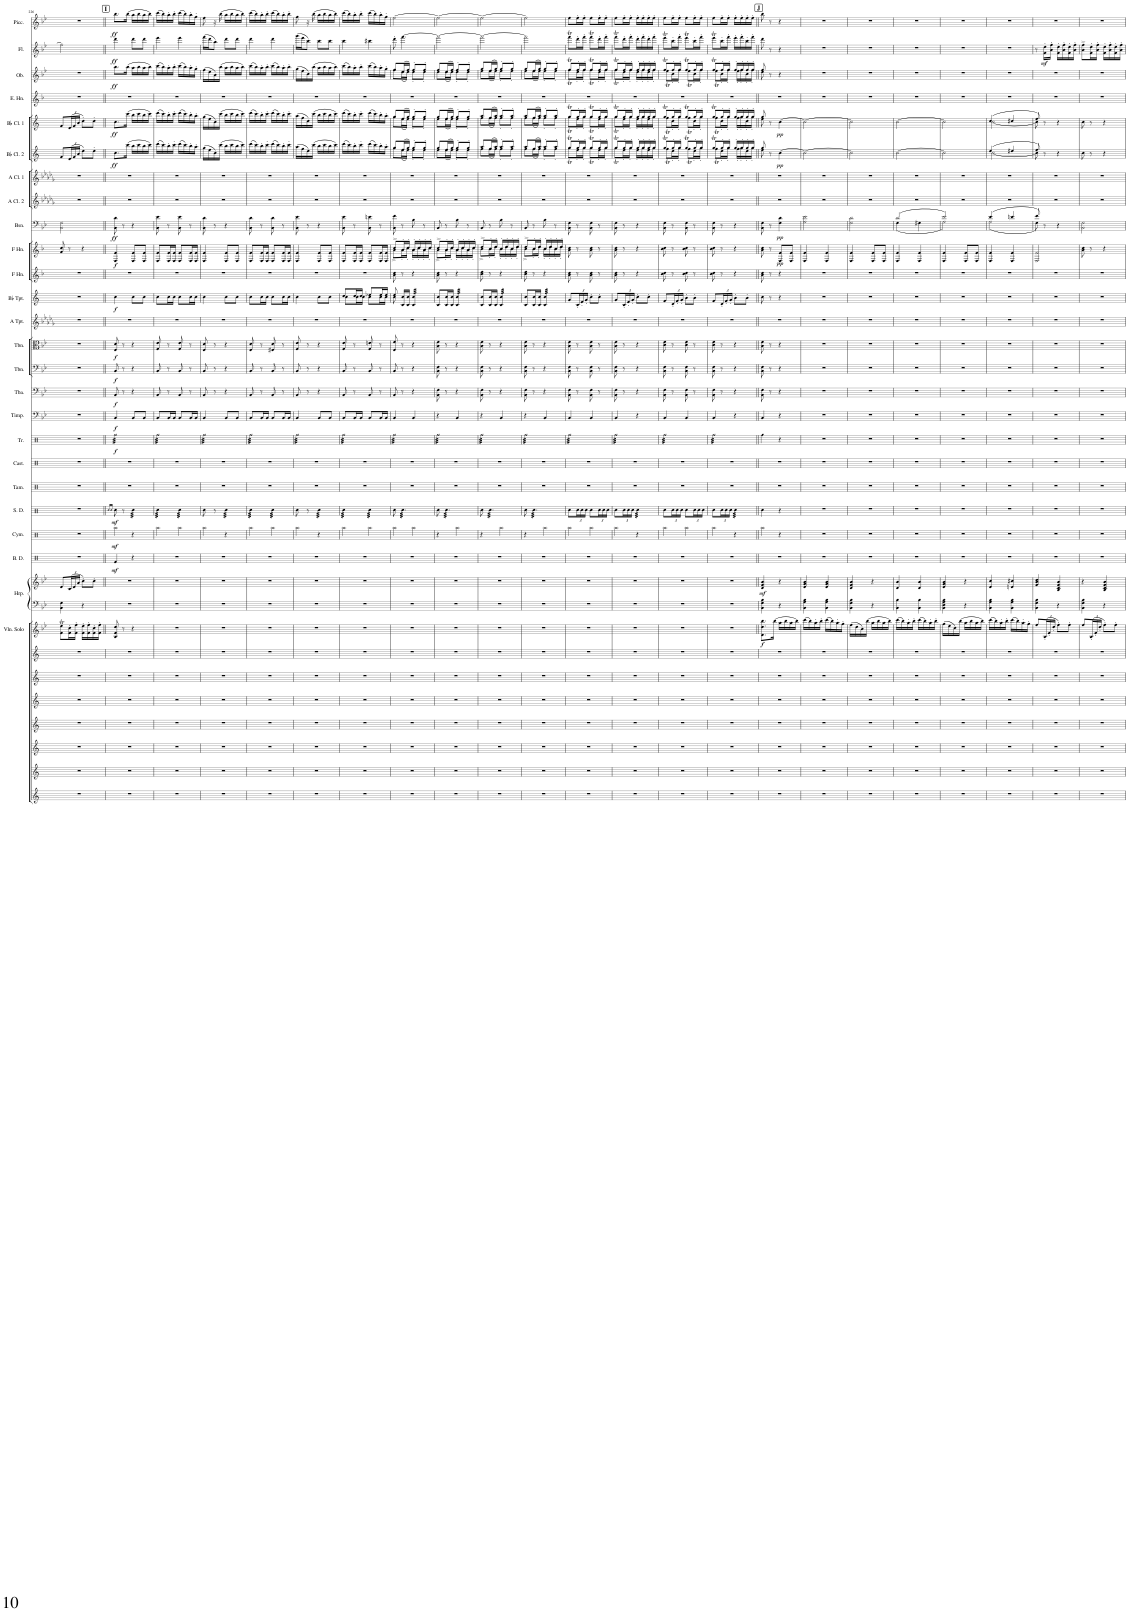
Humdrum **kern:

**kern	**kern	**kern	**kern	**kern	**kern	**kern	**kern	**dynam	**kern	**kern	**dynam	**kern	**dynam	**kern	**dynam	**kern	**dynam	**kern	**kern	**kern	**dynam	**kern	**dynam	**kern	**dynam	**kern	**dynam	**kern	**dynam	**kern	**kern	**dynam	**kern	**kern	**dynam	**kern	**dynam	**kern	**kern	**kern	**dynam	**kern	**dynam	**kern	**kern	**dynam	**kern	**dynam	**kern	**dynam
*part32	*part31	*part30	*part29	*part28	*part27	*part26	*part25	*part25	*part24	*part24	*part24	*part23	*part23	*part22	*part22	*part21	*part21	*part20	*part19	*part18	*part18	*part17	*part17	*part16	*part16	*part15	*part15	*part14	*part14	*part13	*part12	*part12	*part11	*part10	*part10	*part9	*part9	*part8	*part7	*part6	*part6	*part5	*part5	*part4	*part3	*part3	*part2	*part2	*part1	*part1
*staff33	*staff32	*staff31	*staff30	*staff29	*staff28	*staff27	*staff26	*staff26	*staff25	*staff24	*staff24/25	*staff23	*staff23	*staff22	*staff22	*staff21	*staff21	*staff20	*staff19	*staff18	*staff18	*staff17	*staff17	*staff16	*staff16	*staff15	*staff15	*staff14	*staff14	*staff13	*staff12	*staff12	*staff11	*staff10	*staff10	*staff9	*staff9	*staff8	*staff7	*staff6	*staff6	*staff5	*staff5	*staff4	*staff3	*staff3	*staff2	*staff2	*staff1	*staff1
*I"Piano	*I"Piano	*I"Piano	*I"Piano	*I"Piano	*I"Piano	*I"Piano	*I"Violin Solo	*	*I"Harp	*	*	*I"Bass Drum	*	*I"Cymbals	*	*I"Snare Drum	*	*I"Tambourine	*I"Castanets	*I"Triangle	*	*I"Timpani	*	*I"Tuba	*	*I"Trombone	*	*I"Trombone	*	*I"A Trumpet	*I"Bb Trumpet	*	*I"Horn in F	*I"Horn in F	*	*I"Bassoon	*	*I"A Clarinet 2	*I"A Clarinet 1	*I"Bb Clarinet 2	*	*I"Bb Clarinet 1	*	*I"English Horn	*I"Oboe	*	*I"Flute	*	*I"Piccolo	*
*I'Pno	*I'Pno	*I'Pno	*I'Pno	*I'Pno	*I'Pno	*I'Pno	*I'Vln. Solo	*	*I'Hrp.	*	*	*I'B. D.	*	*I'Cym.	*	*I'S. D.	*	*I'Tam.	*I'Cast.	*I'Tr.	*	*I'Timp.	*	*I'Tba.	*	*I'Tbn.	*	*I'Tbn.	*	*I'A Tpt.	*I'Bb Tpt.	*	*	*	*	*I'Bsn.	*	*I'A Cl. 2	*I'A Cl. 1	*I'Bb Cl. 2	*	*I'Bb Cl. 1	*	*I'E. Hn.	*I'Ob.	*	*I'Fl.	*	*I'Picc.	*
!!LO:PB:g=z
*clefG2	*clefG2	*clefG2	*clefG2	*clefG2	*clefG2	*clefG2	*clefG2	*	*clefF4	*clefG2	*	*clefX	*	*clefX	*	*clefX	*	*clefX	*clefX	*clefX	*	*clefF4	*	*clefF4	*	*clefF4	*	*clefF4	*	*clefG2	*clefG2	*	*clefG2	*clefG2	*	*clefF4	*	*clefG2	*clefG2	*clefG2	*	*clefG2	*	*clefG2	*clefG2	*	*clefG2	*	*clefG2	*
*	*	*	*	*	*	*	*	*	*	*	*	*	*	*	*	*	*	*	*	*	*	*	*	*	*	*	*	*	*	*Trd2c3	*Trd1c2	*	*Trd4c7	*Trd4c7	*	*	*	*Trd2c3	*Trd2c3	*Trd1c2	*	*Trd1c2	*	*Trd4c7	*	*	*	*	*Trd-7c-12	*
*k[]	*k[]	*k[]	*k[]	*k[]	*k[]	*k[]	*k[b-e-]	*	*k[b-e-]	*k[b-e-]	*	*k[]	*	*k[]	*	*k[]	*	*k[]	*k[]	*k[]	*	*k[b-e-]	*	*k[b-e-]	*	*k[b-e-]	*	*k[b-e-]	*	*k[b-e-a-d-g-]	*k[]	*	*k[b-]	*k[b-]	*	*k[b-e-]	*	*k[b-e-a-d-g-]	*k[b-e-a-d-g-]	*k[]	*	*k[]	*	*k[b-]	*k[b-e-]	*	*k[b-e-]	*	*k[b-e-]	*
*	*	*	*	*	*	*	*M2/4	*	*M2/4	*M2/4	*	*M2/4	*	*M2/4	*	*M2/4	*	*M2/4	*M2/4	*M2/4	*	*M2/4	*	*M2/4	*	*M2/4	*	*M2/4	*	*M2/4	*M2/4	*	*M2/4	*M2/4	*	*M2/4	*	*M2/4	*M2/4	*M2/4	*	*M2/4	*	*M2/4	*M2/4	*	*M2/4	*	*M2/4	*
=226	=226	=226	=226	=226	=226	=226	=226	=226	=226	=226	=226	=226	=226	=226	=226	=226	=226	=226	=226	=226	=226	=226	=226	=226	=226	=226	=226	=226	=226	=226	=226	=226	=226	=226	=226	=226	=226	=226	=226	=226	=226	=226	=226	=226	=226	=226	=226	=226	=226	=226
1r	1r	1r	1r	1r	1r	1r	8f\T 8ee-\TL	.	4BB-\ 4F\	8e-/L	.	2r	.	2r	.	2r	.	2r	2r	2r	.	2r	.	2r	.	2r	.	2r	.	2r	2r	.	2r	8g/ 8cc/	.	2BB-\ 2F\	.	2r	2r	8f/L	.	8f/L	.	2r	2r	.	2ff\]	.	2r	.
*	*	*	*	*	*	*	*	*	*	*Xbrackettup	*	*	*	*	*	*	*	*	*	*	*	*	*	*	*	*	*	*	*	*	*	*	*	*	*	*	*	*	*	*Xbrackettup	*	*Xbrackettup	*	*	*	*	*	*	*	*
.	.	.	.	.	.	.	16f\' 16cc\'L	.	.	(24c/L	.	.	.	.	.	.	.	.	.	.	.	.	.	.	.	.	.	.	.	.	.	.	.	8r	.	.	.	.	.	(24d/L	.	(24d/L	.	.	.	.	.	.	.	.
.	.	.	.	.	.	.	.	.	.	24e-/	.	.	.	.	.	.	.	.	.	.	.	.	.	.	.	.	.	.	.	.	.	.	.	.	.	.	.	.	.	24f/	.	24f/	.	.	.	.	.	.	.	.
.	.	.	.	.	.	.	16f\' 16ff\'JJ	.	.	.	.	.	.	.	.	.	.	.	.	.	.	.	.	.	.	.	.	.	.	.	.	.	.	.	.	.	.	.	.	.	.	.	.	.	.	.	.	.	.	.
.	.	.	.	.	.	.	.	.	.	24a/JJ	.	.	.	.	.	.	.	.	.	.	.	.	.	.	.	.	.	.	.	.	.	.	.	.	.	.	.	.	.	24b/JJ	.	24b/JJ	.	.	.	.	.	.	.	.
.	.	.	.	.	.	.	16f\' 16ee-\'LL	.	4r	8cc'\L)	.	.	.	.	.	.	.	.	.	.	.	.	.	.	.	.	.	.	.	.	.	.	.	4r	.	.	.	.	.	8dd'\L)	.	8dd'\L)	.	.	.	.	.	.	.	.
.	.	.	.	.	.	.	16f\' 16ff\'	.	.	.	.	.	.	.	.	.	.	.	.	.	.	.	.	.	.	.	.	.	.	.	.	.	.	.	.	.	.	.	.	.	.	.	.	.	.	.	.	.	.	.
.	.	.	.	.	.	.	16f\' 16cc\'	.	.	8cc'\J	.	.	.	.	.	.	.	.	.	.	.	.	.	.	.	.	.	.	.	.	.	.	.	.	.	.	.	.	.	8dd'\J	.	8dd'\J	.	.	.	.	.	.	.	.
.	.	.	.	.	.	.	16f\' 16ff\'JJ	.	.	.	.	.	.	.	.	.	.	.	.	.	.	.	.	.	.	.	.	.	.	.	.	.	.	.	.	.	.	.	.	.	.	.	.	.	.	.	.	.	.	.
.	.	.	.	.	.	.	2ryy	.	2ryy	2ryy	.	2ryy	.	2ryy	.	2ryy	.	2ryy	2ryy	2ryy	.	2ryy	.	2ryy	.	2ryy	.	2ryy	.	2ryy	2ryy	.	2ryy	2ryy	.	2ryy	.	2ryy	2ryy	2ryy	.	2ryy	.	2ryy	2ryy	.	2ryy	.	2ryy	.
!!LO:REH:place=s1:a:B:cj:fs=14:t=I
=227||	=227||	=227||	=227||	=227||	=227||	=227||	=227||	=227||	=227||	=227||	=227||	=227||	=227||	=227||	=227||	=227||	=227||	=227||	=227||	=227||	=227||	=227||	=227||	=227||	=227||	=227||	=227||	=227||	=227||	=227||	=227||	=227||	=227||	=227||	=227||	=227||	=227||	=227||	=227||	=227||	=227||	=227||	=227||	=227||	=227||	=227||	=227||	=227||	=227||	=227||
.	.	.	.	.	.	.	.	.	.	.	.	.	.	.	.	16qRcc/LL	.	.	.	.	.	.	.	.	.	.	.	.	.	.	.	.	.	.	.	.	.	.	.	.	.	.	.	.	.	.	.	.	.	.
.	.	.	.	.	.	.	.	.	.	.	.	.	.	.	.	16qRcc/JJ	.	.	.	.	.	.	.	.	.	.	.	.	.	.	.	.	.	.	.	.	.	.	.	.	.	.	.	.	.	.	.	.	.	.
!	!	!	!	!	!	!	!	!	!	!	!	!	!LO:DY:b	!	!LO:DY:b	!	!LO:DY:b	!	!	!LO:N:head=diamond	!LO:DY:b	!	!LO:DY:b	!	!LO:DY:b	!	!LO:DY:b	!	!LO:DY:b	!	!	!LO:DY:b	!	!	!LO:DY:b	!	!LO:DY:b	!	!	!	!LO:DY:b	!	!LO:DY:b	!	!	!LO:DY:b	!	!LO:DY:b	!	!LO:DY:b
*	*	*	*	*	*	*	*	*	*	*	*	*	*	*	*	*	*	*	*	*tremolo	*	*	*	*	*	*	*	*	*	*	*	*	*	*	*	*	*	*	*	*	*	*	*	*	*	*	*	*	*	*
1r	1r	1r	1r	1r	1r	1r	8B-/ 8f/ 8dd/	.	2r	2r	.	4Rf/	mf	4Raa\	mf	8Rcc\	mf	2r	2r	32Rff\LLL	f	4BB-/	f	8BB-/	f	8BB-/	f	8F/ 8d/	f	2r	4cc\	f	2r	4F/ 4f/	f	8BB-\ 8d\	ff	2r	2r	8.cc\L	ff	8.cc\L	ff	2r	8.bb-\L	ff	4ddd\	ff	8.bb-\L	ff
.	.	.	.	.	.	.	.	.	.	.	.	.	.	.	.	.	.	.	.	32Rff\	.	.	.	.	.	.	.	.	.	.	.	.	.	.	.	.	.	.	.	.	.	.	.	.	.	.	.	.	.	.
.	.	.	.	.	.	.	.	.	.	.	.	.	.	.	.	.	.	.	.	32Rff\	.	.	.	.	.	.	.	.	.	.	.	.	.	.	.	.	.	.	.	.	.	.	.	.	.	.	.	.	.	.
.	.	.	.	.	.	.	.	.	.	.	.	.	.	.	.	.	.	.	.	32Rff\	.	.	.	.	.	.	.	.	.	.	.	.	.	.	.	.	.	.	.	.	.	.	.	.	.	.	.	.	.	.
.	.	.	.	.	.	.	8r	.	.	.	.	.	.	.	.	8r	.	.	.	32Rff\	.	.	.	8r	.	8r	.	8r	.	.	.	.	.	.	.	8r	.	.	.	.	.	.	.	.	.	.	.	.	.	.
.	.	.	.	.	.	.	.	.	.	.	.	.	.	.	.	.	.	.	.	32Rff\	.	.	.	.	.	.	.	.	.	.	.	.	.	.	.	.	.	.	.	.	.	.	.	.	.	.	.	.	.	.
.	.	.	.	.	.	.	.	.	.	.	.	.	.	.	.	.	.	.	.	32Rff\	.	.	.	.	.	.	.	.	.	.	.	.	.	.	.	.	.	.	.	(16ccc\Jk	.	(16ccc\Jk	.	.	(16bb-\Jk	.	.	.	(16bb-\Jk	.
.	.	.	.	.	.	.	.	.	.	.	.	.	.	.	.	.	.	.	.	32Rff\	.	.	.	.	.	.	.	.	.	.	.	.	.	.	.	.	.	.	.	.	.	.	.	.	.	.	.	.	.	.
*	*	*	*	*	*	*	*	*	*	*	*	*	*	*	*	*tremolo	*	*	*	*	*	*	*	*	*	*	*	*	*	*	*	*	*	*	*	*	*	*	*	*	*	*	*	*	*	*	*	*	*	*
.	.	.	.	.	.	.	4r	.	.	.	.	4r	.	4r	.	32Rcc\LLL	.	.	.	32Rff\	.	8BB-/L	.	4r	.	4r	.	4r	.	.	8cc\L	.	.	8F/ 8f/L	.	4r	.	.	.	16bb\LL	.	16bb\LL	.	.	16aa\LL	.	8ddd\L	.	16aa\LL	.
.	.	.	.	.	.	.	.	.	.	.	.	.	.	.	.	32Rcc\	.	.	.	32Rff\	.	.	.	.	.	.	.	.	.	.	.	.	.	.	.	.	.	.	.	.	.	.	.	.	.	.	.	.	.	.
.	.	.	.	.	.	.	.	.	.	.	.	.	.	.	.	32Rcc\	.	.	.	32Rff\	.	.	.	.	.	.	.	.	.	.	.	.	.	.	.	.	.	.	.	16ccc\	.	16ccc\	.	.	16bb-\	.	.	.	16bb-\	.
.	.	.	.	.	.	.	.	.	.	.	.	.	.	.	.	32Rcc\	.	.	.	32Rff\	.	.	.	.	.	.	.	.	.	.	.	.	.	.	.	.	.	.	.	.	.	.	.	.	.	.	.	.	.	.
.	.	.	.	.	.	.	.	.	.	.	.	.	.	.	.	32Rcc\	.	.	.	32Rff\	.	8BB-/J	.	.	.	.	.	.	.	.	8cc\J	.	.	8F/ 8f/J	.	.	.	.	.	16bb\	.	16bb\	.	.	16aa\	.	8ddd\J	.	16aa\	.
.	.	.	.	.	.	.	.	.	.	.	.	.	.	.	.	32Rcc\	.	.	.	32Rff\	.	.	.	.	.	.	.	.	.	.	.	.	.	.	.	.	.	.	.	.	.	.	.	.	.	.	.	.	.	.
.	.	.	.	.	.	.	.	.	.	.	.	.	.	.	.	32Rcc\	.	.	.	32Rff\	.	.	.	.	.	.	.	.	.	.	.	.	.	.	.	.	.	.	.	16ccc\JJ)	.	16ccc\JJ)	.	.	16bb-\JJ)	.	.	.	16bb-\JJ)	.
.	.	.	.	.	.	.	.	.	.	.	.	.	.	.	.	32Rcc\JJJ	.	.	.	32Rff\JJJ	.	.	.	.	.	.	.	.	.	.	.	.	.	.	.	.	.	.	.	.	.	.	.	.	.	.	.	.	.	.
.	.	.	.	.	.	.	2ryy	.	2ryy	2ryy	.	2ryy	.	2ryy	.	2ryy	.	2ryy	2ryy	2ryy	.	2ryy	.	2ryy	.	2ryy	.	2ryy	.	2ryy	2ryy	.	2ryy	2ryy	.	2ryy	.	2ryy	2ryy	2ryy	.	2ryy	.	2ryy	2ryy	.	2ryy	.	2ryy	.
=228	=228	=228	=228	=228	=228	=228	=228	=228	=228	=228	=228	=228	=228	=228	=228	=228	=228	=228	=228	=228	=228	=228	=228	=228	=228	=228	=228	=228	=228	=228	=228	=228	=228	=228	=228	=228	=228	=228	=228	=228	=228	=228	=228	=228	=228	=228	=228	=228	=228	=228
!	!	!	!	!	!	!	!	!	!	!	!	!	!	!	!	!	!	!	!	!LO:N:head=diamond	!	!	!	!	!	!	!	!	!	!	!	!	!	!	!	!	!	!	!	!	!	!	!	!	!	!	!	!	!	!
1r	1r	1r	1r	1r	1r	1r	2r	.	2r	2r	.	2r	.	4Raa\	.	32Rcc\LLL	.	2r	2r	32Rff\LLL	.	8BB-/L	.	8BB-/	.	8BB-/	.	8G/ 8e-/	.	2r	8cc\L	.	2r	8F/ 8f/L	.	8BB-\ 8e-\	.	2r	2r	(16ddd\LL	.	(16ddd\LL	.	2r	(16ccc\LL	.	4eee-\	.	(16ccc\LL	.
.	.	.	.	.	.	.	.	.	.	.	.	.	.	.	.	32Rcc\	.	.	.	32Rff\	.	.	.	.	.	.	.	.	.	.	.	.	.	.	.	.	.	.	.	.	.	.	.	.	.	.	.	.	.	.
.	.	.	.	.	.	.	.	.	.	.	.	.	.	.	.	32Rcc\	.	.	.	32Rff\	.	.	.	.	.	.	.	.	.	.	.	.	.	.	.	.	.	.	.	16ccc\)	.	16ccc\)	.	.	16bb-\)	.	.	.	16bb-\)	.
.	.	.	.	.	.	.	.	.	.	.	.	.	.	.	.	32Rcc\	.	.	.	32Rff\	.	.	.	.	.	.	.	.	.	.	.	.	.	.	.	.	.	.	.	.	.	.	.	.	.	.	.	.	.	.
.	.	.	.	.	.	.	.	.	.	.	.	.	.	.	.	32Rcc\	.	.	.	32Rff\	.	16BB-/L	.	8r	.	8r	.	8r	.	.	16cc\L	.	.	16F/ 16f/L	.	8r	.	.	.	16bb'\	.	16bb'\	.	.	16aa'\	.	.	.	16aa'\	.
.	.	.	.	.	.	.	.	.	.	.	.	.	.	.	.	32Rcc\	.	.	.	32Rff\	.	.	.	.	.	.	.	.	.	.	.	.	.	.	.	.	.	.	.	.	.	.	.	.	.	.	.	.	.	.
.	.	.	.	.	.	.	.	.	.	.	.	.	.	.	.	32Rcc\	.	.	.	32Rff\	.	16BB-/JJ	.	.	.	.	.	.	.	.	16cc\JJ	.	.	16F/ 16f/JJ	.	.	.	.	.	16ccc'\JJ	.	16ccc'\JJ	.	.	16bb-'\JJ	.	.	.	16bb-'\JJ	.
.	.	.	.	.	.	.	.	.	.	.	.	.	.	.	.	32Rcc\JJJ	.	.	.	32Rff\	.	.	.	.	.	.	.	.	.	.	.	.	.	.	.	.	.	.	.	.	.	.	.	.	.	.	.	.	.	.
.	.	.	.	.	.	.	.	.	.	.	.	.	.	4Raa\	.	32Rcc\LLL	.	.	.	32Rff\	.	8BB-/L	.	8BB-/	.	8BB-/	.	8G/ 8e-/	.	.	8cc\L	.	.	8F/ 8f/L	.	8BB-\ 8e-\	.	.	.	(16ddd\LL	.	(16ddd\LL	.	.	(16ccc\LL	.	4eee-\	.	(16ccc\LL	.
.	.	.	.	.	.	.	.	.	.	.	.	.	.	.	.	32Rcc\	.	.	.	32Rff\	.	.	.	.	.	.	.	.	.	.	.	.	.	.	.	.	.	.	.	.	.	.	.	.	.	.	.	.	.	.
.	.	.	.	.	.	.	.	.	.	.	.	.	.	.	.	32Rcc\	.	.	.	32Rff\	.	.	.	.	.	.	.	.	.	.	.	.	.	.	.	.	.	.	.	16ccc\)	.	16ccc\)	.	.	16bb-\)	.	.	.	16bb-\)	.
.	.	.	.	.	.	.	.	.	.	.	.	.	.	.	.	32Rcc\	.	.	.	32Rff\	.	.	.	.	.	.	.	.	.	.	.	.	.	.	.	.	.	.	.	.	.	.	.	.	.	.	.	.	.	.
.	.	.	.	.	.	.	.	.	.	.	.	.	.	.	.	32Rcc\	.	.	.	32Rff\	.	16BB-/L	.	8r	.	8r	.	8r	.	.	16cc\L	.	.	16F/ 16f/L	.	8r	.	.	.	16bb'\	.	16bb'\	.	.	16aa'\	.	.	.	16aa'\	.
.	.	.	.	.	.	.	.	.	.	.	.	.	.	.	.	32Rcc\	.	.	.	32Rff\	.	.	.	.	.	.	.	.	.	.	.	.	.	.	.	.	.	.	.	.	.	.	.	.	.	.	.	.	.	.
.	.	.	.	.	.	.	.	.	.	.	.	.	.	.	.	32Rcc\	.	.	.	32Rff\	.	16BB-/JJ	.	.	.	.	.	.	.	.	16cc\JJ	.	.	16F/ 16f/JJ	.	.	.	.	.	16aa'\JJ	.	16aa'\JJ	.	.	16gg'\JJ	.	.	.	16gg'\JJ	.
.	.	.	.	.	.	.	.	.	.	.	.	.	.	.	.	32Rcc\JJJ	.	.	.	32Rff\JJJ	.	.	.	.	.	.	.	.	.	.	.	.	.	.	.	.	.	.	.	.	.	.	.	.	.	.	.	.	.	.
*	*	*	*	*	*	*	*	*	*	*	*	*	*	*	*	*Xtremolo	*	*	*	*	*	*	*	*	*	*	*	*	*	*	*	*	*	*	*	*	*	*	*	*	*	*	*	*	*	*	*	*	*	*
.	.	.	.	.	.	.	2ryy	.	2ryy	2ryy	.	2ryy	.	2ryy	.	2ryy	.	2ryy	2ryy	2ryy	.	2ryy	.	2ryy	.	2ryy	.	2ryy	.	2ryy	2ryy	.	2ryy	2ryy	.	2ryy	.	2ryy	2ryy	2ryy	.	2ryy	.	2ryy	2ryy	.	2ryy	.	2ryy	.
=229	=229	=229	=229	=229	=229	=229	=229	=229	=229	=229	=229	=229	=229	=229	=229	=229	=229	=229	=229	=229	=229	=229	=229	=229	=229	=229	=229	=229	=229	=229	=229	=229	=229	=229	=229	=229	=229	=229	=229	=229	=229	=229	=229	=229	=229	=229	=229	=229	=229	=229
!	!	!	!	!	!	!	!	!	!	!	!	!	!	!	!	!	!	!	!	!LO:N:head=diamond	!	!	!	!	!	!	!	!	!	!	!	!	!	!	!	!	!	!	!	!	!	!	!	!	!	!	!	!	!	!
1r	1r	1r	1r	1r	1r	1r	2r	.	2r	2r	.	2r	.	4Raa\	.	8Rcc\	.	2r	2r	32Rff\LLL	.	4BB-/	.	8BB-/	.	8BB-/	.	8F/ 8d/	.	2r	4cc\	.	2r	4F/ 4f/	.	8BB-\ 8d\	.	2r	2r	(16gg\LL	.	(16gg\LL	.	2r	(16ff\LL	.	(16fff\LL	.	8ff\	.
.	.	.	.	.	.	.	.	.	.	.	.	.	.	.	.	.	.	.	.	32Rff\	.	.	.	.	.	.	.	.	.	.	.	.	.	.	.	.	.	.	.	.	.	.	.	.	.	.	.	.	.	.
.	.	.	.	.	.	.	.	.	.	.	.	.	.	.	.	.	.	.	.	32Rff\	.	.	.	.	.	.	.	.	.	.	.	.	.	.	.	.	.	.	.	16ee\	.	16ee\	.	.	16dd\	.	16ddd\J	.	.	.
.	.	.	.	.	.	.	.	.	.	.	.	.	.	.	.	.	.	.	.	32Rff\	.	.	.	.	.	.	.	.	.	.	.	.	.	.	.	.	.	.	.	.	.	.	.	.	.	.	.	.	.	.
.	.	.	.	.	.	.	.	.	.	.	.	.	.	.	.	8r	.	.	.	32Rff\	.	.	.	8r	.	8r	.	8r	.	.	.	.	.	.	.	8r	.	.	.	16cc\)	.	16cc\)	.	.	16b-\)	.	8bb-\J)	.	16r	.
.	.	.	.	.	.	.	.	.	.	.	.	.	.	.	.	.	.	.	.	32Rff\	.	.	.	.	.	.	.	.	.	.	.	.	.	.	.	.	.	.	.	.	.	.	.	.	.	.	.	.	.	.
.	.	.	.	.	.	.	.	.	.	.	.	.	.	.	.	.	.	.	.	32Rff\	.	.	.	.	.	.	.	.	.	.	.	.	.	.	.	.	.	.	.	(16ccc\JJ	.	(16ccc\JJ	.	.	(16bb-\JJ	.	.	.	(16bb-\	.
.	.	.	.	.	.	.	.	.	.	.	.	.	.	.	.	.	.	.	.	32Rff\	.	.	.	.	.	.	.	.	.	.	.	.	.	.	.	.	.	.	.	.	.	.	.	.	.	.	.	.	.	.
*	*	*	*	*	*	*	*	*	*	*	*	*	*	*	*	*tremolo	*	*	*	*	*	*	*	*	*	*	*	*	*	*	*	*	*	*	*	*	*	*	*	*	*	*	*	*	*	*	*	*	*	*
.	.	.	.	.	.	.	.	.	.	.	.	.	.	4r	.	32Rcc\LLL	.	.	.	32Rff\	.	8BB-/L	.	4r	.	4r	.	4r	.	.	8cc\L	.	.	8F/ 8f/L	.	4r	.	.	.	16bb\LL	.	16bb\LL	.	.	16aa\LL	.	8ddd\L	.	16aa\LL	.
.	.	.	.	.	.	.	.	.	.	.	.	.	.	.	.	32Rcc\	.	.	.	32Rff\	.	.	.	.	.	.	.	.	.	.	.	.	.	.	.	.	.	.	.	.	.	.	.	.	.	.	.	.	.	.
.	.	.	.	.	.	.	.	.	.	.	.	.	.	.	.	32Rcc\	.	.	.	32Rff\	.	.	.	.	.	.	.	.	.	.	.	.	.	.	.	.	.	.	.	16ccc\	.	16ccc\	.	.	16bb-\	.	.	.	16bb-\	.
.	.	.	.	.	.	.	.	.	.	.	.	.	.	.	.	32Rcc\	.	.	.	32Rff\	.	.	.	.	.	.	.	.	.	.	.	.	.	.	.	.	.	.	.	.	.	.	.	.	.	.	.	.	.	.
.	.	.	.	.	.	.	.	.	.	.	.	.	.	.	.	32Rcc\	.	.	.	32Rff\	.	8BB-/J	.	.	.	.	.	.	.	.	8cc\J	.	.	8F/ 8f/J	.	.	.	.	.	16bb\	.	16bb\	.	.	16aa\	.	8ddd\J	.	16aa\	.
.	.	.	.	.	.	.	.	.	.	.	.	.	.	.	.	32Rcc\	.	.	.	32Rff\	.	.	.	.	.	.	.	.	.	.	.	.	.	.	.	.	.	.	.	.	.	.	.	.	.	.	.	.	.	.
.	.	.	.	.	.	.	.	.	.	.	.	.	.	.	.	32Rcc\	.	.	.	32Rff\	.	.	.	.	.	.	.	.	.	.	.	.	.	.	.	.	.	.	.	16ccc\JJ)	.	16ccc\JJ)	.	.	16bb-\JJ)	.	.	.	16bb-\JJ)	.
.	.	.	.	.	.	.	.	.	.	.	.	.	.	.	.	32Rcc\JJJ	.	.	.	32Rff\JJJ	.	.	.	.	.	.	.	.	.	.	.	.	.	.	.	.	.	.	.	.	.	.	.	.	.	.	.	.	.	.
.	.	.	.	.	.	.	2ryy	.	2ryy	2ryy	.	2ryy	.	2ryy	.	2ryy	.	2ryy	2ryy	2ryy	.	2ryy	.	2ryy	.	2ryy	.	2ryy	.	2ryy	2ryy	.	2ryy	2ryy	.	2ryy	.	2ryy	2ryy	2ryy	.	2ryy	.	2ryy	2ryy	.	2ryy	.	2ryy	.
=230	=230	=230	=230	=230	=230	=230	=230	=230	=230	=230	=230	=230	=230	=230	=230	=230	=230	=230	=230	=230	=230	=230	=230	=230	=230	=230	=230	=230	=230	=230	=230	=230	=230	=230	=230	=230	=230	=230	=230	=230	=230	=230	=230	=230	=230	=230	=230	=230	=230	=230
!	!	!	!	!	!	!	!	!	!	!	!	!	!	!	!	!	!	!	!	!LO:N:head=diamond	!	!	!	!	!	!	!	!	!	!	!	!	!	!	!	!	!	!	!	!	!	!	!	!	!	!	!	!	!	!
1r	1r	1r	1r	1r	1r	1r	2r	.	2r	2r	.	2r	.	4Raa\	.	32Rcc\LLL	.	2r	2r	32Rff\LLL	.	8BB-/L	.	8BB-/	.	8BB-/	.	8F/ 8d/	.	2r	8cc\L	.	2r	8F/ 8f/L	.	8BB-\ 8d\	.	2r	2r	(16ddd\LL	.	(16ddd\LL	.	2r	(16ccc\LL	.	4ddd\	.	(16ccc\LL	.
.	.	.	.	.	.	.	.	.	.	.	.	.	.	.	.	32Rcc\	.	.	.	32Rff\	.	.	.	.	.	.	.	.	.	.	.	.	.	.	.	.	.	.	.	.	.	.	.	.	.	.	.	.	.	.
.	.	.	.	.	.	.	.	.	.	.	.	.	.	.	.	32Rcc\	.	.	.	32Rff\	.	.	.	.	.	.	.	.	.	.	.	.	.	.	.	.	.	.	.	16ccc\)	.	16ccc\)	.	.	16bb-\)	.	.	.	16bb-\)	.
.	.	.	.	.	.	.	.	.	.	.	.	.	.	.	.	32Rcc\	.	.	.	32Rff\	.	.	.	.	.	.	.	.	.	.	.	.	.	.	.	.	.	.	.	.	.	.	.	.	.	.	.	.	.	.
.	.	.	.	.	.	.	.	.	.	.	.	.	.	.	.	32Rcc\	.	.	.	32Rff\	.	16BB-/L	.	8r	.	8r	.	8r	.	.	16cc\L	.	.	16F/ 16f/L	.	8r	.	.	.	16bb'\	.	16bb'\	.	.	16aa'\	.	.	.	16aa'\	.
.	.	.	.	.	.	.	.	.	.	.	.	.	.	.	.	32Rcc\	.	.	.	32Rff\	.	.	.	.	.	.	.	.	.	.	.	.	.	.	.	.	.	.	.	.	.	.	.	.	.	.	.	.	.	.
.	.	.	.	.	.	.	.	.	.	.	.	.	.	.	.	32Rcc\	.	.	.	32Rff\	.	16BB-/JJ	.	.	.	.	.	.	.	.	16cc\JJ	.	.	16F/ 16f/JJ	.	.	.	.	.	16ccc'\JJ	.	16ccc'\JJ	.	.	16bb-'\JJ	.	.	.	16bb-'\JJ	.
.	.	.	.	.	.	.	.	.	.	.	.	.	.	.	.	32Rcc\JJJ	.	.	.	32Rff\	.	.	.	.	.	.	.	.	.	.	.	.	.	.	.	.	.	.	.	.	.	.	.	.	.	.	.	.	.	.
.	.	.	.	.	.	.	.	.	.	.	.	.	.	4Raa\	.	32Rcc\LLL	.	.	.	32Rff\	.	8BB-/L	.	8BB-/	.	8BB-/	.	8F#X/ 8d/	.	.	8cc\L	.	.	8F/ 8f/L	.	8BB-\ 8d\	.	.	.	(16ddd\LL	.	(16ddd\LL	.	.	(16ccc\LL	.	4ddd\	.	(16ccc\LL	.
.	.	.	.	.	.	.	.	.	.	.	.	.	.	.	.	32Rcc\	.	.	.	32Rff\	.	.	.	.	.	.	.	.	.	.	.	.	.	.	.	.	.	.	.	.	.	.	.	.	.	.	.	.	.	.
.	.	.	.	.	.	.	.	.	.	.	.	.	.	.	.	32Rcc\	.	.	.	32Rff\	.	.	.	.	.	.	.	.	.	.	.	.	.	.	.	.	.	.	.	16ccc\)	.	16ccc\)	.	.	16bb-\)	.	.	.	16bb-\)	.
.	.	.	.	.	.	.	.	.	.	.	.	.	.	.	.	32Rcc\	.	.	.	32Rff\	.	.	.	.	.	.	.	.	.	.	.	.	.	.	.	.	.	.	.	.	.	.	.	.	.	.	.	.	.	.
.	.	.	.	.	.	.	.	.	.	.	.	.	.	.	.	32Rcc\	.	.	.	32Rff\	.	16BB-/L	.	8r	.	8r	.	8r	.	.	16cc\L	.	.	16F/ 16f/L	.	8r	.	.	.	16bb'\	.	16bb'\	.	.	16aa'\	.	.	.	16aa'\	.
.	.	.	.	.	.	.	.	.	.	.	.	.	.	.	.	32Rcc\	.	.	.	32Rff\	.	.	.	.	.	.	.	.	.	.	.	.	.	.	.	.	.	.	.	.	.	.	.	.	.	.	.	.	.	.
.	.	.	.	.	.	.	.	.	.	.	.	.	.	.	.	32Rcc\	.	.	.	32Rff\	.	16BB-/JJ	.	.	.	.	.	.	.	.	16cc\JJ	.	.	16F/ 16f/JJ	.	.	.	.	.	16ccc'\JJ	.	16ccc'\JJ	.	.	16bb-'\JJ	.	.	.	16bb-'\JJ	.
.	.	.	.	.	.	.	.	.	.	.	.	.	.	.	.	32Rcc\JJJ	.	.	.	32Rff\JJJ	.	.	.	.	.	.	.	.	.	.	.	.	.	.	.	.	.	.	.	.	.	.	.	.	.	.	.	.	.	.
*	*	*	*	*	*	*	*	*	*	*	*	*	*	*	*	*Xtremolo	*	*	*	*	*	*	*	*	*	*	*	*	*	*	*	*	*	*	*	*	*	*	*	*	*	*	*	*	*	*	*	*	*	*
.	.	.	.	.	.	.	2ryy	.	2ryy	2ryy	.	2ryy	.	2ryy	.	2ryy	.	2ryy	2ryy	2ryy	.	2ryy	.	2ryy	.	2ryy	.	2ryy	.	2ryy	2ryy	.	2ryy	2ryy	.	2ryy	.	2ryy	2ryy	2ryy	.	2ryy	.	2ryy	2ryy	.	2ryy	.	2ryy	.
=231	=231	=231	=231	=231	=231	=231	=231	=231	=231	=231	=231	=231	=231	=231	=231	=231	=231	=231	=231	=231	=231	=231	=231	=231	=231	=231	=231	=231	=231	=231	=231	=231	=231	=231	=231	=231	=231	=231	=231	=231	=231	=231	=231	=231	=231	=231	=231	=231	=231	=231
!	!	!	!	!	!	!	!	!	!	!	!	!	!	!	!	!	!	!	!	!LO:N:head=diamond	!	!	!	!	!	!	!	!	!	!	!	!	!	!	!	!	!	!	!	!	!	!	!	!	!	!	!	!	!	!
1r	1r	1r	1r	1r	1r	1r	2r	.	2r	2r	.	2r	.	4Raa\	.	8Rcc\	.	2r	2r	32Rff\LLL	.	4BB-/	.	8BB-/	.	8BB-/	.	8G/ 8e-/	.	2r	4cc\	.	2r	4F/ 4f/	.	8BB-\ 8e-\	.	2r	2r	(16aa\LL	.	(16aa\LL	.	2r	(16gg\LL	.	(16ggg\LL	.	8gg\	.
.	.	.	.	.	.	.	.	.	.	.	.	.	.	.	.	.	.	.	.	32Rff\	.	.	.	.	.	.	.	.	.	.	.	.	.	.	.	.	.	.	.	.	.	.	.	.	.	.	.	.	.	.
.	.	.	.	.	.	.	.	.	.	.	.	.	.	.	.	.	.	.	.	32Rff\	.	.	.	.	.	.	.	.	.	.	.	.	.	.	.	.	.	.	.	16ff\	.	16ff\	.	.	16ee-\	.	16eee-\J	.	.	.
.	.	.	.	.	.	.	.	.	.	.	.	.	.	.	.	.	.	.	.	32Rff\	.	.	.	.	.	.	.	.	.	.	.	.	.	.	.	.	.	.	.	.	.	.	.	.	.	.	.	.	.	.
.	.	.	.	.	.	.	.	.	.	.	.	.	.	.	.	8r	.	.	.	32Rff\	.	.	.	8r	.	8r	.	8r	.	.	.	.	.	.	.	8r	.	.	.	16dd\)	.	16dd\)	.	.	16cc\)	.	8ccc\J)	.	16r	.
.	.	.	.	.	.	.	.	.	.	.	.	.	.	.	.	.	.	.	.	32Rff\	.	.	.	.	.	.	.	.	.	.	.	.	.	.	.	.	.	.	.	.	.	.	.	.	.	.	.	.	.	.
.	.	.	.	.	.	.	.	.	.	.	.	.	.	.	.	.	.	.	.	32Rff\	.	.	.	.	.	.	.	.	.	.	.	.	.	.	.	.	.	.	.	(16ccc\JJ	.	(16ccc\JJ	.	.	(16bb-\JJ	.	.	.	(16bb-\	.
.	.	.	.	.	.	.	.	.	.	.	.	.	.	.	.	.	.	.	.	32Rff\	.	.	.	.	.	.	.	.	.	.	.	.	.	.	.	.	.	.	.	.	.	.	.	.	.	.	.	.	.	.
*	*	*	*	*	*	*	*	*	*	*	*	*	*	*	*	*tremolo	*	*	*	*	*	*	*	*	*	*	*	*	*	*	*	*	*	*	*	*	*	*	*	*	*	*	*	*	*	*	*	*	*	*
.	.	.	.	.	.	.	.	.	.	.	.	.	.	4r	.	32Rcc\LLL	.	.	.	32Rff\	.	8BB-/L	.	4r	.	4r	.	4r	.	.	8cc\L	.	.	8F/ 8f/L	.	4r	.	.	.	16bb\LL	.	16bb\LL	.	.	16aa\LL	.	8ccc\L	.	16aa\LL	.
.	.	.	.	.	.	.	.	.	.	.	.	.	.	.	.	32Rcc\	.	.	.	32Rff\	.	.	.	.	.	.	.	.	.	.	.	.	.	.	.	.	.	.	.	.	.	.	.	.	.	.	.	.	.	.
.	.	.	.	.	.	.	.	.	.	.	.	.	.	.	.	32Rcc\	.	.	.	32Rff\	.	.	.	.	.	.	.	.	.	.	.	.	.	.	.	.	.	.	.	16ccc\	.	16ccc\	.	.	16bb-\	.	.	.	16bb-\	.
.	.	.	.	.	.	.	.	.	.	.	.	.	.	.	.	32Rcc\	.	.	.	32Rff\	.	.	.	.	.	.	.	.	.	.	.	.	.	.	.	.	.	.	.	.	.	.	.	.	.	.	.	.	.	.
.	.	.	.	.	.	.	.	.	.	.	.	.	.	.	.	32Rcc\	.	.	.	32Rff\	.	8BB-/J	.	.	.	.	.	.	.	.	8cc\J	.	.	8F/ 8f/J	.	.	.	.	.	16bb\	.	16bb\	.	.	16aa\	.	8ccc\J	.	16aa\	.
.	.	.	.	.	.	.	.	.	.	.	.	.	.	.	.	32Rcc\	.	.	.	32Rff\	.	.	.	.	.	.	.	.	.	.	.	.	.	.	.	.	.	.	.	.	.	.	.	.	.	.	.	.	.	.
.	.	.	.	.	.	.	.	.	.	.	.	.	.	.	.	32Rcc\	.	.	.	32Rff\	.	.	.	.	.	.	.	.	.	.	.	.	.	.	.	.	.	.	.	16ccc\JJ)	.	16ccc\JJ)	.	.	16bb-\JJ)	.	.	.	16bb-\JJ)	.
.	.	.	.	.	.	.	.	.	.	.	.	.	.	.	.	32Rcc\JJJ	.	.	.	32Rff\JJJ	.	.	.	.	.	.	.	.	.	.	.	.	.	.	.	.	.	.	.	.	.	.	.	.	.	.	.	.	.	.
.	.	.	.	.	.	.	2ryy	.	2ryy	2ryy	.	2ryy	.	2ryy	.	2ryy	.	2ryy	2ryy	2ryy	.	2ryy	.	2ryy	.	2ryy	.	2ryy	.	2ryy	2ryy	.	2ryy	2ryy	.	2ryy	.	2ryy	2ryy	2ryy	.	2ryy	.	2ryy	2ryy	.	2ryy	.	2ryy	.
=232	=232	=232	=232	=232	=232	=232	=232	=232	=232	=232	=232	=232	=232	=232	=232	=232	=232	=232	=232	=232	=232	=232	=232	=232	=232	=232	=232	=232	=232	=232	=232	=232	=232	=232	=232	=232	=232	=232	=232	=232	=232	=232	=232	=232	=232	=232	=232	=232	=232	=232
!	!	!	!	!	!	!	!	!	!	!	!	!	!	!	!	!	!	!	!	!LO:N:head=diamond	!	!	!	!	!	!	!	!	!	!	!	!	!	!	!	!	!	!	!	!	!	!	!	!	!	!	!	!	!	!
*	*	*	*	*	*	*	*	*	*	*	*	*	*	*	*	*	*	*	*	*	*	*	*	*	*	*	*	*	*	*	*^	*	*	*	*	*	*	*	*	*	*	*	*	*	*	*	*	*	*	*
1r	1r	1r	1r	1r	1r	1r	2r	.	2r	2r	.	2r	.	4Raa\	.	32Rcc\LLL	.	2r	2r	32Rff\LLL	.	8BB-/L	.	8BB-/	.	8BB-/	.	8G/ 8e-/	.	2r	8dd/L	8cc\L	.	2r	8F/ 8f/L	.	8BB-\ 8e-\	.	2r	2r	(16ddd\LL	.	(16ddd\LL	.	2r	(16ccc\LL	.	4ccc\	.	(16ccc\LL	.
.	.	.	.	.	.	.	.	.	.	.	.	.	.	.	.	32Rcc\	.	.	.	32Rff\	.	.	.	.	.	.	.	.	.	.	.	.	.	.	.	.	.	.	.	.	.	.	.	.	.	.	.	.	.	.	.
.	.	.	.	.	.	.	.	.	.	.	.	.	.	.	.	32Rcc\	.	.	.	32Rff\	.	.	.	.	.	.	.	.	.	.	.	.	.	.	.	.	.	.	.	.	16ccc\)	.	16ccc\)	.	.	16bb-\)	.	.	.	16bb-\)	.
.	.	.	.	.	.	.	.	.	.	.	.	.	.	.	.	32Rcc\	.	.	.	32Rff\	.	.	.	.	.	.	.	.	.	.	.	.	.	.	.	.	.	.	.	.	.	.	.	.	.	.	.	.	.	.	.
.	.	.	.	.	.	.	.	.	.	.	.	.	.	.	.	32Rcc\	.	.	.	32Rff\	.	16BB-/L	.	8r	.	8r	.	8r	.	.	16dd/L	16cc\L	.	.	16F/ 16f/L	.	8r	.	.	.	16bb'\	.	16bb'\	.	.	16aa'\	.	.	.	16aa'\	.
.	.	.	.	.	.	.	.	.	.	.	.	.	.	.	.	32Rcc\	.	.	.	32Rff\	.	.	.	.	.	.	.	.	.	.	.	.	.	.	.	.	.	.	.	.	.	.	.	.	.	.	.	.	.	.	.
.	.	.	.	.	.	.	.	.	.	.	.	.	.	.	.	32Rcc\	.	.	.	32Rff\	.	16BB-/JJ	.	.	.	.	.	.	.	.	16dd/JJ	16cc\JJ	.	.	16F/ 16f/JJ	.	.	.	.	.	16ccc'\JJ	.	16ccc'\JJ	.	.	16bb-'\JJ	.	.	.	16bb-'\JJ	.
.	.	.	.	.	.	.	.	.	.	.	.	.	.	.	.	32Rcc\JJJ	.	.	.	32Rff\	.	.	.	.	.	.	.	.	.	.	.	.	.	.	.	.	.	.	.	.	.	.	.	.	.	.	.	.	.	.	.
.	.	.	.	.	.	.	.	.	.	.	.	.	.	4Raa\	.	32Rcc\LLL	.	.	.	32Rff\	.	8BB-/L	.	8BB-/	.	8BB-/	.	8G/ 8en/	.	.	8ee-X/L	8cc\L	.	.	8F/ 8f/L	.	8BB-\ 8en\	.	.	.	(16ddd\LL	.	(16ddd\LL	.	.	(16ccc\LL	.	4ccc#X\	.	(16ccc\LL	.
.	.	.	.	.	.	.	.	.	.	.	.	.	.	.	.	32Rcc\	.	.	.	32Rff\	.	.	.	.	.	.	.	.	.	.	.	.	.	.	.	.	.	.	.	.	.	.	.	.	.	.	.	.	.	.	.
.	.	.	.	.	.	.	.	.	.	.	.	.	.	.	.	32Rcc\	.	.	.	32Rff\	.	.	.	.	.	.	.	.	.	.	.	.	.	.	.	.	.	.	.	.	16ccc\)	.	16ccc\)	.	.	16bb-\)	.	.	.	16bb-\)	.
.	.	.	.	.	.	.	.	.	.	.	.	.	.	.	.	32Rcc\	.	.	.	32Rff\	.	.	.	.	.	.	.	.	.	.	.	.	.	.	.	.	.	.	.	.	.	.	.	.	.	.	.	.	.	.	.
.	.	.	.	.	.	.	.	.	.	.	.	.	.	.	.	32Rcc\	.	.	.	32Rff\	.	16BB-/L	.	8r	.	8r	.	8r	.	.	16ee-/L	16cc\L	.	.	16F/ 16f/L	.	8r	.	.	.	16bb'\	.	16bb'\	.	.	16aa'\	.	.	.	16aa'\	.
.	.	.	.	.	.	.	.	.	.	.	.	.	.	.	.	32Rcc\	.	.	.	32Rff\	.	.	.	.	.	.	.	.	.	.	.	.	.	.	.	.	.	.	.	.	.	.	.	.	.	.	.	.	.	.	.
.	.	.	.	.	.	.	.	.	.	.	.	.	.	.	.	32Rcc\	.	.	.	32Rff\	.	16BB-/JJ	.	.	.	.	.	.	.	.	16ee-/JJ	16cc\JJ	.	.	16F/ 16f/JJ	.	.	.	.	.	16aa'\JJ	.	16aa'\JJ	.	.	16gg'\JJ	.	.	.	16gg'\JJ	.
.	.	.	.	.	.	.	.	.	.	.	.	.	.	.	.	32Rcc\JJJ	.	.	.	32Rff\JJJ	.	.	.	.	.	.	.	.	.	.	.	.	.	.	.	.	.	.	.	.	.	.	.	.	.	.	.	.	.	.	.
*	*	*	*	*	*	*	*	*	*	*	*	*	*	*	*	*Xtremolo	*	*	*	*	*	*	*	*	*	*	*	*	*	*	*	*	*	*	*	*	*	*	*	*	*	*	*	*	*	*	*	*	*	*	*
.	.	.	.	.	.	.	2ryy	.	2ryy	2ryy	.	2ryy	.	2ryy	.	2ryy	.	2ryy	2ryy	2ryy	.	2ryy	.	2ryy	.	2ryy	.	2ryy	.	2ryy	2ryy	2ryy	.	2ryy	2ryy	.	2ryy	.	2ryy	2ryy	2ryy	.	2ryy	.	2ryy	2ryy	.	2ryy	.	2ryy	.
=233	=233	=233	=233	=233	=233	=233	=233	=233	=233	=233	=233	=233	=233	=233	=233	=233	=233	=233	=233	=233	=233	=233	=233	=233	=233	=233	=233	=233	=233	=233	=233	=233	=233	=233	=233	=233	=233	=233	=233	=233	=233	=233	=233	=233	=233	=233	=233	=233	=233	=233	=233
!	!	!	!	!	!	!	!	!	!	!	!	!	!	!	!	!	!	!	!	!LO:N:head=diamond	!	!	!	!	!	!	!	!	!	!	!	!	!	!	!	!	!	!	!	!	!	!	!	!	!	!	!	!	!	!	!
*	*	*	*	*	*	*	*	*	*	*	*	*	*	*	*	*	*	*	*	*	*	*	*	*	*	*	*	*	*	*	*	*	*	*	*^	*	*	*	*	*	*^	*	*^	*	*	*^	*	*	*	*	*
1r	1r	1r	1r	1r	1r	1r	2r	.	2r	2r	.	2r	.	4Raa\	.	8Rcc\	.	2r	2r	32Rff\LLL	.	4BB-/	.	8BB-/	.	8BB-/	.	8F/ 8f/	.	2r	8ee/	8cc\	.	8a\ 8cc\	8cc^/L	8a^\L	.	8BB-\ 8f\	.	2r	2r	8gg/L	8gg\L	.	8gg/L	8gg\L	.	2r	8ff/L	8ff\L	.	8ddd'\	.	[2ff\	.
.	.	.	.	.	.	.	.	.	.	.	.	.	.	.	.	.	.	.	.	32Rff\	.	.	.	.	.	.	.	.	.	.	.	.	.	.	.	.	.	.	.	.	.	.	.	.	.	.	.	.	.	.	.	.	.	.	.
.	.	.	.	.	.	.	.	.	.	.	.	.	.	.	.	.	.	.	.	32Rff\	.	.	.	.	.	.	.	.	.	.	.	.	.	.	.	.	.	.	.	.	.	.	.	.	.	.	.	.	.	.	.	.	.	.	.
.	.	.	.	.	.	.	.	.	.	.	.	.	.	.	.	.	.	.	.	32Rff\	.	.	.	.	.	.	.	.	.	.	.	.	.	.	.	.	.	.	.	.	.	.	.	.	.	.	.	.	.	.	.	.	.	.	.
*	*	*	*	*	*	*	*	*	*	*	*	*	*	*	*	*tremolo	*	*	*	*	*	*	*	*	*	*	*	*	*	*	*	*	*	*	*	*	*	*	*	*	*	*	*	*	*	*	*	*	*	*	*	*	*	*	*
.	.	.	.	.	.	.	.	.	.	.	.	.	.	.	.	32Rcc\LLL	.	.	.	32Rff\	.	.	.	8r	.	8r	.	8r	.	.	16c/ 16cc/LL	2ryy	.	8r	16a'/L	16a'\L	.	8r	.	.	.	(16ee/L	(16ee\L	.	(16ee/L	(16ee\L	.	.	(16dd/L	(16dd\L	.	[4.fff\	.	.	.
.	.	.	.	.	.	.	.	.	.	.	.	.	.	.	.	32Rcc\	.	.	.	32Rff\	.	.	.	.	.	.	.	.	.	.	.	.	.	.	.	.	.	.	.	.	.	.	.	.	.	.	.	.	.	.	.	.	.	.	.
.	.	.	.	.	.	.	.	.	.	.	.	.	.	.	.	32Rcc\	.	.	.	32Rff\	.	.	.	.	.	.	.	.	.	.	16c/ 16cc/JJ	.	.	.	16cc'/JJ	16cc'\JJ	.	.	.	.	.	16gg/JJ)	16ee\JJ)	.	16gg/JJ)	16ee\JJ)	.	.	16ff/JJ)	16dd\JJ)	.	.	.	.	.
.	.	.	.	.	.	.	.	.	.	.	.	.	.	.	.	32Rcc\	.	.	.	32Rff\	.	.	.	.	.	.	.	.	.	.	.	.	.	.	.	.	.	.	.	.	.	.	.	.	.	.	.	.	.	.	.	.	.	.	.
*	*	*	*	*	*	*	*	*	*	*	*	*	*	*	*	*	*	*	*	*	*	*	*	*	*	*	*	*	*	*	*tremolo	*	*	*	*	*	*	*	*	*	*	*	*	*	*	*	*	*	*	*	*	*	*	*	*
.	.	.	.	.	.	.	.	.	.	.	.	.	.	4Raa\	.	32Rcc\	.	.	.	32Rff\	.	4BB-/	.	4r	.	4r	.	4r	.	.	32c/ 32cc/LLL	.	.	4r	16a'/LL	16a'\LL	.	8B-\	.	.	.	8gg'/L	8ee'\L	.	8gg'/L	8ee'\L	.	.	8ff'/L	8dd'\L	.	.	.	.	.
.	.	.	.	.	.	.	.	.	.	.	.	.	.	.	.	32Rcc\	.	.	.	32Rff\	.	.	.	.	.	.	.	.	.	.	32c/ 32cc/	.	.	.	.	.	.	.	.	.	.	.	.	.	.	.	.	.	.	.	.	.	.	.	.
.	.	.	.	.	.	.	.	.	.	.	.	.	.	.	.	32Rcc\	.	.	.	32Rff\	.	.	.	.	.	.	.	.	.	.	32c/ 32cc/	.	.	.	16cc'/	16cc'\	.	.	.	.	.	.	.	.	.	.	.	.	.	.	.	.	.	.	.
.	.	.	.	.	.	.	.	.	.	.	.	.	.	.	.	32Rcc\	.	.	.	32Rff\	.	.	.	.	.	.	.	.	.	.	32c/ 32cc/	.	.	.	.	.	.	.	.	.	.	.	.	.	.	.	.	.	.	.	.	.	.	.	.
.	.	.	.	.	.	.	.	.	.	.	.	.	.	.	.	32Rcc\	.	.	.	32Rff\	.	.	.	.	.	.	.	.	.	.	32c/ 32cc/	.	.	.	16a'/	16a'\	.	8r	.	.	.	8gg'/J	8ee'\J	.	8gg'/J	8ee'\J	.	.	8ff'/J	8dd'\J	.	.	.	.	.
.	.	.	.	.	.	.	.	.	.	.	.	.	.	.	.	32Rcc\	.	.	.	32Rff\	.	.	.	.	.	.	.	.	.	.	32c/ 32cc/	.	.	.	.	.	.	.	.	.	.	.	.	.	.	.	.	.	.	.	.	.	.	.	.
.	.	.	.	.	.	.	.	.	.	.	.	.	.	.	.	32Rcc\	.	.	.	32Rff\	.	.	.	.	.	.	.	.	.	.	32c/ 32cc/	.	.	.	16cc'/JJ	16cc'\JJ	.	.	.	.	.	.	.	.	.	.	.	.	.	.	.	.	.	.	.
.	.	.	.	.	.	.	.	.	.	.	.	.	.	.	.	32Rcc\JJJ	.	.	.	32Rff\JJJ	.	.	.	.	.	.	.	.	.	.	32c/ 32cc/JJJ	.	.	.	.	.	.	.	.	.	.	.	.	.	.	.	.	.	.	.	.	.	.	.	.
*	*	*	*	*	*	*	*	*	*	*	*	*	*	*	*	*	*	*	*	*	*	*	*	*	*	*	*	*	*	*	*Xtremolo	*	*	*	*	*	*	*	*	*	*	*	*	*	*	*	*	*	*	*	*	*	*	*	*
*	*	*	*	*	*	*	*	*	*	*	*	*	*	*	*	*Xtremolo	*	*	*	*	*	*	*	*	*	*	*	*	*	*	*	*	*	*	*	*	*	*	*	*	*	*	*	*	*	*	*	*	*	*	*	*	*	*	*
.	.	.	.	.	.	.	2ryy	.	2ryy	2ryy	.	2ryy	.	2ryy	.	2ryy	.	2ryy	2ryy	2ryy	.	2ryy	.	2ryy	.	2ryy	.	2ryy	.	2ryy	2ryy	.	.	2ryy	2ryy	2ryy	.	2ryy	.	2ryy	2ryy	2ryy	2ryy	.	2ryy	2ryy	.	2ryy	2ryy	2ryy	.	2ryy	.	2ryy	.
.	.	.	.	.	.	.	.	.	.	.	.	.	.	.	.	.	.	.	.	.	.	.	.	.	.	.	.	.	.	.	.	4.ryy	.	.	.	.	.	.	.	.	.	.	.	.	.	.	.	.	.	.	.	.	.	.	.
=234	=234	=234	=234	=234	=234	=234	=234	=234	=234	=234	=234	=234	=234	=234	=234	=234	=234	=234	=234	=234	=234	=234	=234	=234	=234	=234	=234	=234	=234	=234	=234	=234	=234	=234	=234	=234	=234	=234	=234	=234	=234	=234	=234	=234	=234	=234	=234	=234	=234	=234	=234	=234	=234	=234	=234
!	!	!	!	!	!	!	!	!	!	!	!	!	!	!	!	!	!	!	!	!LO:N:head=diamond	!	!	!	!	!	!	!	!	!	!	!	!	!	!	!	!	!	!	!	!	!	!	!	!	!	!	!	!	!	!	!	!	!	!	!
*	*	*	*	*	*	*	*	*	*	*	*	*	*	*	*	*	*	*	*	*	*	*	*	*	*	*	*	*	*	*	*v	*v	*	*	*	*	*	*	*	*	*	*	*	*	*	*	*	*	*	*	*	*	*	*	*
1r	1r	1r	1r	1r	1r	1r	2r	.	2r	2r	.	2r	.	4r	.	8Rcc\	.	2r	2r	32Rff\LLL	.	4r	.	8BB-\ 8F\	.	8BB-\ 8F\	.	8B-\ 8f\	.	2r	8c/ 8cc/L	.	8a\ 8cc\	8cc^/L	8a^\L	.	8BB-/	.	2r	2r	8gg/L	8ee\L	.	8gg/L	8ee\L	.	2r	8ff/L	8dd\L	.	2fff\_	.	2ff\_	.
.	.	.	.	.	.	.	.	.	.	.	.	.	.	.	.	.	.	.	.	32Rff\	.	.	.	.	.	.	.	.	.	.	.	.	.	.	.	.	.	.	.	.	.	.	.	.	.	.	.	.	.	.	.	.	.	.
.	.	.	.	.	.	.	.	.	.	.	.	.	.	.	.	.	.	.	.	32Rff\	.	.	.	.	.	.	.	.	.	.	.	.	.	.	.	.	.	.	.	.	.	.	.	.	.	.	.	.	.	.	.	.	.	.
.	.	.	.	.	.	.	.	.	.	.	.	.	.	.	.	.	.	.	.	32Rff\	.	.	.	.	.	.	.	.	.	.	.	.	.	.	.	.	.	.	.	.	.	.	.	.	.	.	.	.	.	.	.	.	.	.
*	*	*	*	*	*	*	*	*	*	*	*	*	*	*	*	*tremolo	*	*	*	*	*	*	*	*	*	*	*	*	*	*	*	*	*	*	*	*	*	*	*	*	*	*	*	*	*	*	*	*	*	*	*	*	*	*
.	.	.	.	.	.	.	.	.	.	.	.	.	.	.	.	32Rcc\LLL	.	.	.	32Rff\	.	.	.	8r	.	8r	.	8r	.	.	16c/ 16cc/L	.	8r	16a'/L	16a'\L	.	8r	.	.	.	(16ee/L	(16ee\L	.	(16ee/L	(16ee\L	.	.	(16dd/L	(16dd\L	.	.	.	.	.
.	.	.	.	.	.	.	.	.	.	.	.	.	.	.	.	32Rcc\	.	.	.	32Rff\	.	.	.	.	.	.	.	.	.	.	.	.	.	.	.	.	.	.	.	.	.	.	.	.	.	.	.	.	.	.	.	.	.	.
.	.	.	.	.	.	.	.	.	.	.	.	.	.	.	.	32Rcc\	.	.	.	32Rff\	.	.	.	.	.	.	.	.	.	.	16c/ 16cc/JJ	.	.	16cc'/JJ	16cc'\JJ	.	.	.	.	.	16gg/JJ)	16ee\JJ)	.	16gg/JJ)	16ee\JJ)	.	.	16ff/JJ)	16dd\JJ)	.	.	.	.	.
.	.	.	.	.	.	.	.	.	.	.	.	.	.	.	.	32Rcc\	.	.	.	32Rff\	.	.	.	.	.	.	.	.	.	.	.	.	.	.	.	.	.	.	.	.	.	.	.	.	.	.	.	.	.	.	.	.	.	.
*	*	*	*	*	*	*	*	*	*	*	*	*	*	*	*	*	*	*	*	*	*	*	*	*	*	*	*	*	*	*	*tremolo	*	*	*	*	*	*	*	*	*	*	*	*	*	*	*	*	*	*	*	*	*	*	*
.	.	.	.	.	.	.	.	.	.	.	.	.	.	4Raa\	.	32Rcc\	.	.	.	32Rff\	.	4BB-/	.	4r	.	4r	.	4r	.	.	32c/ 32cc/LLL	.	4r	16a'/LL	16a'\LL	.	8B-\	.	.	.	8gg'/L	8ee'\L	.	8gg'/L	8ee'\L	.	.	8ff'/L	8dd'\L	.	.	.	.	.
.	.	.	.	.	.	.	.	.	.	.	.	.	.	.	.	32Rcc\	.	.	.	32Rff\	.	.	.	.	.	.	.	.	.	.	32c/ 32cc/	.	.	.	.	.	.	.	.	.	.	.	.	.	.	.	.	.	.	.	.	.	.	.
.	.	.	.	.	.	.	.	.	.	.	.	.	.	.	.	32Rcc\	.	.	.	32Rff\	.	.	.	.	.	.	.	.	.	.	32c/ 32cc/	.	.	16cc'/	16cc'\	.	.	.	.	.	.	.	.	.	.	.	.	.	.	.	.	.	.	.
.	.	.	.	.	.	.	.	.	.	.	.	.	.	.	.	32Rcc\	.	.	.	32Rff\	.	.	.	.	.	.	.	.	.	.	32c/ 32cc/	.	.	.	.	.	.	.	.	.	.	.	.	.	.	.	.	.	.	.	.	.	.	.
.	.	.	.	.	.	.	.	.	.	.	.	.	.	.	.	32Rcc\	.	.	.	32Rff\	.	.	.	.	.	.	.	.	.	.	32c/ 32cc/	.	.	16a'/	16a'\	.	8r	.	.	.	8gg'/J	8ee'\J	.	8gg'/J	8ee'\J	.	.	8ff'/J	8dd'\J	.	.	.	.	.
.	.	.	.	.	.	.	.	.	.	.	.	.	.	.	.	32Rcc\	.	.	.	32Rff\	.	.	.	.	.	.	.	.	.	.	32c/ 32cc/	.	.	.	.	.	.	.	.	.	.	.	.	.	.	.	.	.	.	.	.	.	.	.
.	.	.	.	.	.	.	.	.	.	.	.	.	.	.	.	32Rcc\	.	.	.	32Rff\	.	.	.	.	.	.	.	.	.	.	32c/ 32cc/	.	.	16cc'/JJ	16cc'\JJ	.	.	.	.	.	.	.	.	.	.	.	.	.	.	.	.	.	.	.
.	.	.	.	.	.	.	.	.	.	.	.	.	.	.	.	32Rcc\JJJ	.	.	.	32Rff\JJJ	.	.	.	.	.	.	.	.	.	.	32c/ 32cc/JJJ	.	.	.	.	.	.	.	.	.	.	.	.	.	.	.	.	.	.	.	.	.	.	.
*	*	*	*	*	*	*	*	*	*	*	*	*	*	*	*	*	*	*	*	*	*	*	*	*	*	*	*	*	*	*	*Xtremolo	*	*	*	*	*	*	*	*	*	*	*	*	*	*	*	*	*	*	*	*	*	*	*
*	*	*	*	*	*	*	*	*	*	*	*	*	*	*	*	*Xtremolo	*	*	*	*	*	*	*	*	*	*	*	*	*	*	*	*	*	*	*	*	*	*	*	*	*	*	*	*	*	*	*	*	*	*	*	*	*	*
.	.	.	.	.	.	.	2ryy	.	2ryy	2ryy	.	2ryy	.	2ryy	.	2ryy	.	2ryy	2ryy	2ryy	.	2ryy	.	2ryy	.	2ryy	.	2ryy	.	2ryy	2ryy	.	2ryy	2ryy	2ryy	.	2ryy	.	2ryy	2ryy	2ryy	2ryy	.	2ryy	2ryy	.	2ryy	2ryy	2ryy	.	2ryy	.	2ryy	.
=235	=235	=235	=235	=235	=235	=235	=235	=235	=235	=235	=235	=235	=235	=235	=235	=235	=235	=235	=235	=235	=235	=235	=235	=235	=235	=235	=235	=235	=235	=235	=235	=235	=235	=235	=235	=235	=235	=235	=235	=235	=235	=235	=235	=235	=235	=235	=235	=235	=235	=235	=235	=235	=235	=235
!	!	!	!	!	!	!	!	!	!	!	!	!	!	!	!	!	!	!	!	!LO:N:head=diamond	!	!	!	!	!	!	!	!	!	!	!	!	!	!	!	!	!	!	!	!	!	!	!	!	!	!	!	!	!	!	!	!	!	!
1r	1r	1r	1r	1r	1r	1r	2r	.	2r	2r	.	2r	.	4r	.	8Rcc\	.	2r	2r	32Rff\LLL	.	4r	.	8BB-\ 8F\	.	8BB-\ 8F\	.	8B-\ 8f\	.	2r	8c/ 8cc/L	.	8b-\ 8dd\	8dd^/L	8b-^\L	.	8BB-/	.	2r	2r	8aa/L	8ff\L	.	8aa/L	8ff\L	.	2r	8gg/L	8ee-\L	.	2fff\_	.	2ff\_	.
.	.	.	.	.	.	.	.	.	.	.	.	.	.	.	.	.	.	.	.	32Rff\	.	.	.	.	.	.	.	.	.	.	.	.	.	.	.	.	.	.	.	.	.	.	.	.	.	.	.	.	.	.	.	.	.	.
.	.	.	.	.	.	.	.	.	.	.	.	.	.	.	.	.	.	.	.	32Rff\	.	.	.	.	.	.	.	.	.	.	.	.	.	.	.	.	.	.	.	.	.	.	.	.	.	.	.	.	.	.	.	.	.	.
.	.	.	.	.	.	.	.	.	.	.	.	.	.	.	.	.	.	.	.	32Rff\	.	.	.	.	.	.	.	.	.	.	.	.	.	.	.	.	.	.	.	.	.	.	.	.	.	.	.	.	.	.	.	.	.	.
*	*	*	*	*	*	*	*	*	*	*	*	*	*	*	*	*tremolo	*	*	*	*	*	*	*	*	*	*	*	*	*	*	*	*	*	*	*	*	*	*	*	*	*	*	*	*	*	*	*	*	*	*	*	*	*	*
.	.	.	.	.	.	.	.	.	.	.	.	.	.	.	.	32Rcc\LLL	.	.	.	32Rff\	.	.	.	8r	.	8r	.	8r	.	.	16c/ 16cc/L	.	8r	16b-'/L	16b-'\L	.	8r	.	.	.	(16ff/L	(16ff\L	.	(16ff/L	(16ff\L	.	.	(16ee-/L	(16ee-\L	.	.	.	.	.
.	.	.	.	.	.	.	.	.	.	.	.	.	.	.	.	32Rcc\	.	.	.	32Rff\	.	.	.	.	.	.	.	.	.	.	.	.	.	.	.	.	.	.	.	.	.	.	.	.	.	.	.	.	.	.	.	.	.	.
.	.	.	.	.	.	.	.	.	.	.	.	.	.	.	.	32Rcc\	.	.	.	32Rff\	.	.	.	.	.	.	.	.	.	.	16c/ 16cc/JJ	.	.	16dd'/JJ	16dd'\JJ	.	.	.	.	.	16aa/JJ)	16ff\JJ)	.	16aa/JJ)	16ff\JJ)	.	.	16gg/JJ)	16ee-\JJ)	.	.	.	.	.
.	.	.	.	.	.	.	.	.	.	.	.	.	.	.	.	32Rcc\	.	.	.	32Rff\	.	.	.	.	.	.	.	.	.	.	.	.	.	.	.	.	.	.	.	.	.	.	.	.	.	.	.	.	.	.	.	.	.	.
*	*	*	*	*	*	*	*	*	*	*	*	*	*	*	*	*	*	*	*	*	*	*	*	*	*	*	*	*	*	*	*tremolo	*	*	*	*	*	*	*	*	*	*	*	*	*	*	*	*	*	*	*	*	*	*	*
.	.	.	.	.	.	.	.	.	.	.	.	.	.	4Raa\	.	32Rcc\	.	.	.	32Rff\	.	4BB-/	.	4r	.	4r	.	4r	.	.	32c/ 32cc/LLL	.	4r	16b-'/LL	16b-'\LL	.	8B-\	.	.	.	8aa'/L	8ff'\L	.	8aa'/L	8ff'\L	.	.	8gg'/L	8ee-'\L	.	.	.	.	.
.	.	.	.	.	.	.	.	.	.	.	.	.	.	.	.	32Rcc\	.	.	.	32Rff\	.	.	.	.	.	.	.	.	.	.	32c/ 32cc/	.	.	.	.	.	.	.	.	.	.	.	.	.	.	.	.	.	.	.	.	.	.	.
.	.	.	.	.	.	.	.	.	.	.	.	.	.	.	.	32Rcc\	.	.	.	32Rff\	.	.	.	.	.	.	.	.	.	.	32c/ 32cc/	.	.	16dd'/	16dd'\	.	.	.	.	.	.	.	.	.	.	.	.	.	.	.	.	.	.	.
.	.	.	.	.	.	.	.	.	.	.	.	.	.	.	.	32Rcc\	.	.	.	32Rff\	.	.	.	.	.	.	.	.	.	.	32c/ 32cc/	.	.	.	.	.	.	.	.	.	.	.	.	.	.	.	.	.	.	.	.	.	.	.
.	.	.	.	.	.	.	.	.	.	.	.	.	.	.	.	32Rcc\	.	.	.	32Rff\	.	.	.	.	.	.	.	.	.	.	32c/ 32cc/	.	.	16b-'/	16b-'\	.	8r	.	.	.	8aa'/J	8ff'\J	.	8aa'/J	8ff'\J	.	.	8gg'/J	8ee-'\J	.	.	.	.	.
.	.	.	.	.	.	.	.	.	.	.	.	.	.	.	.	32Rcc\	.	.	.	32Rff\	.	.	.	.	.	.	.	.	.	.	32c/ 32cc/	.	.	.	.	.	.	.	.	.	.	.	.	.	.	.	.	.	.	.	.	.	.	.
.	.	.	.	.	.	.	.	.	.	.	.	.	.	.	.	32Rcc\	.	.	.	32Rff\	.	.	.	.	.	.	.	.	.	.	32c/ 32cc/	.	.	16dd'/JJ	16dd'\JJ	.	.	.	.	.	.	.	.	.	.	.	.	.	.	.	.	.	.	.
.	.	.	.	.	.	.	.	.	.	.	.	.	.	.	.	32Rcc\JJJ	.	.	.	32Rff\JJJ	.	.	.	.	.	.	.	.	.	.	32c/ 32cc/JJJ	.	.	.	.	.	.	.	.	.	.	.	.	.	.	.	.	.	.	.	.	.	.	.
*	*	*	*	*	*	*	*	*	*	*	*	*	*	*	*	*	*	*	*	*	*	*	*	*	*	*	*	*	*	*	*Xtremolo	*	*	*	*	*	*	*	*	*	*	*	*	*	*	*	*	*	*	*	*	*	*	*
*	*	*	*	*	*	*	*	*	*	*	*	*	*	*	*	*Xtremolo	*	*	*	*	*	*	*	*	*	*	*	*	*	*	*	*	*	*	*	*	*	*	*	*	*	*	*	*	*	*	*	*	*	*	*	*	*	*
.	.	.	.	.	.	.	2ryy	.	2ryy	2ryy	.	2ryy	.	2ryy	.	2ryy	.	2ryy	2ryy	2ryy	.	2ryy	.	2ryy	.	2ryy	.	2ryy	.	2ryy	2ryy	.	2ryy	2ryy	2ryy	.	2ryy	.	2ryy	2ryy	2ryy	2ryy	.	2ryy	2ryy	.	2ryy	2ryy	2ryy	.	2ryy	.	2ryy	.
=236	=236	=236	=236	=236	=236	=236	=236	=236	=236	=236	=236	=236	=236	=236	=236	=236	=236	=236	=236	=236	=236	=236	=236	=236	=236	=236	=236	=236	=236	=236	=236	=236	=236	=236	=236	=236	=236	=236	=236	=236	=236	=236	=236	=236	=236	=236	=236	=236	=236	=236	=236	=236	=236	=236
!	!	!	!	!	!	!	!	!	!	!	!	!	!	!	!	!	!	!	!	!LO:N:head=diamond	!	!	!	!	!	!	!	!	!	!	!	!	!	!	!	!	!	!	!	!	!	!	!	!	!	!	!	!	!	!	!	!	!	!
1r	1r	1r	1r	1r	1r	1r	2r	.	2r	2r	.	2r	.	4r	.	8Rcc\	.	2r	2r	32Rff\LLL	.	4r	.	8BB-\ 8F\	.	8BB-\ 8F\	.	8B-\ 8f\	.	2r	8c/ 8cc/L	.	8b-\ 8dd\	8dd^/L	8b-^\L	.	8BB-/	.	2r	2r	8aa/L	8ff\L	.	8aa/L	8ff\L	.	2r	8gg/L	8ee-\L	.	2fff\]	.	2ff\]	.
.	.	.	.	.	.	.	.	.	.	.	.	.	.	.	.	.	.	.	.	32Rff\	.	.	.	.	.	.	.	.	.	.	.	.	.	.	.	.	.	.	.	.	.	.	.	.	.	.	.	.	.	.	.	.	.	.
.	.	.	.	.	.	.	.	.	.	.	.	.	.	.	.	.	.	.	.	32Rff\	.	.	.	.	.	.	.	.	.	.	.	.	.	.	.	.	.	.	.	.	.	.	.	.	.	.	.	.	.	.	.	.	.	.
.	.	.	.	.	.	.	.	.	.	.	.	.	.	.	.	.	.	.	.	32Rff\	.	.	.	.	.	.	.	.	.	.	.	.	.	.	.	.	.	.	.	.	.	.	.	.	.	.	.	.	.	.	.	.	.	.
*	*	*	*	*	*	*	*	*	*	*	*	*	*	*	*	*tremolo	*	*	*	*	*	*	*	*	*	*	*	*	*	*	*	*	*	*	*	*	*	*	*	*	*	*	*	*	*	*	*	*	*	*	*	*	*	*
.	.	.	.	.	.	.	.	.	.	.	.	.	.	.	.	32Rcc\LLL	.	.	.	32Rff\	.	.	.	8r	.	8r	.	8r	.	.	16c/ 16cc/L	.	8r	16b-'/L	16b-'\L	.	8r	.	.	.	(16ff/L	(16ff\L	.	(16ff/L	(16ff\L	.	.	(16ee-/L	(16ee-\L	.	.	.	.	.
.	.	.	.	.	.	.	.	.	.	.	.	.	.	.	.	32Rcc\	.	.	.	32Rff\	.	.	.	.	.	.	.	.	.	.	.	.	.	.	.	.	.	.	.	.	.	.	.	.	.	.	.	.	.	.	.	.	.	.
.	.	.	.	.	.	.	.	.	.	.	.	.	.	.	.	32Rcc\	.	.	.	32Rff\	.	.	.	.	.	.	.	.	.	.	16c/ 16cc/JJ	.	.	16dd'/JJ	16dd'\JJ	.	.	.	.	.	16aa/JJ)	16ff\JJ)	.	16aa/JJ)	16ff\JJ)	.	.	16gg/JJ)	16ee-\JJ)	.	.	.	.	.
.	.	.	.	.	.	.	.	.	.	.	.	.	.	.	.	32Rcc\	.	.	.	32Rff\	.	.	.	.	.	.	.	.	.	.	.	.	.	.	.	.	.	.	.	.	.	.	.	.	.	.	.	.	.	.	.	.	.	.
*	*	*	*	*	*	*	*	*	*	*	*	*	*	*	*	*	*	*	*	*	*	*	*	*	*	*	*	*	*	*	*tremolo	*	*	*	*	*	*	*	*	*	*	*	*	*	*	*	*	*	*	*	*	*	*	*
.	.	.	.	.	.	.	.	.	.	.	.	.	.	4Raa\	.	32Rcc\	.	.	.	32Rff\	.	4BB-/	.	4r	.	4r	.	4r	.	.	32c/ 32cc/LLL	.	4r	16b-'/LL	16b-'\LL	.	8B-\	.	.	.	8aa'/L	8ff'\L	.	8aa'/L	8ff'\L	.	.	8gg'/L	8ee-'\L	.	.	.	.	.
.	.	.	.	.	.	.	.	.	.	.	.	.	.	.	.	32Rcc\	.	.	.	32Rff\	.	.	.	.	.	.	.	.	.	.	32c/ 32cc/	.	.	.	.	.	.	.	.	.	.	.	.	.	.	.	.	.	.	.	.	.	.	.
.	.	.	.	.	.	.	.	.	.	.	.	.	.	.	.	32Rcc\	.	.	.	32Rff\	.	.	.	.	.	.	.	.	.	.	32c/ 32cc/	.	.	16dd'/	16dd'\	.	.	.	.	.	.	.	.	.	.	.	.	.	.	.	.	.	.	.
.	.	.	.	.	.	.	.	.	.	.	.	.	.	.	.	32Rcc\	.	.	.	32Rff\	.	.	.	.	.	.	.	.	.	.	32c/ 32cc/	.	.	.	.	.	.	.	.	.	.	.	.	.	.	.	.	.	.	.	.	.	.	.
.	.	.	.	.	.	.	.	.	.	.	.	.	.	.	.	32Rcc\	.	.	.	32Rff\	.	.	.	.	.	.	.	.	.	.	32c/ 32cc/	.	.	16b-'/	16b-'\	.	8r	.	.	.	8aa'/J	8ff'\J	.	8aa'/J	8ff'\J	.	.	8gg'/J	8ee-'\J	.	.	.	.	.
.	.	.	.	.	.	.	.	.	.	.	.	.	.	.	.	32Rcc\	.	.	.	32Rff\	.	.	.	.	.	.	.	.	.	.	32c/ 32cc/	.	.	.	.	.	.	.	.	.	.	.	.	.	.	.	.	.	.	.	.	.	.	.
.	.	.	.	.	.	.	.	.	.	.	.	.	.	.	.	32Rcc\	.	.	.	32Rff\	.	.	.	.	.	.	.	.	.	.	32c/ 32cc/	.	.	16dd'/JJ	16dd'\JJ	.	.	.	.	.	.	.	.	.	.	.	.	.	.	.	.	.	.	.
.	.	.	.	.	.	.	.	.	.	.	.	.	.	.	.	32Rcc\JJJ	.	.	.	32Rff\JJJ	.	.	.	.	.	.	.	.	.	.	32c/ 32cc/JJJ	.	.	.	.	.	.	.	.	.	.	.	.	.	.	.	.	.	.	.	.	.	.	.
*	*	*	*	*	*	*	*	*	*	*	*	*	*	*	*	*	*	*	*	*	*	*	*	*	*	*	*	*	*	*	*Xtremolo	*	*	*	*	*	*	*	*	*	*	*	*	*	*	*	*	*	*	*	*	*	*	*
*	*	*	*	*	*	*	*	*	*	*	*	*	*	*	*	*Xtremolo	*	*	*	*	*	*	*	*	*	*	*	*	*	*	*	*	*	*	*	*	*	*	*	*	*	*	*	*	*	*	*	*	*	*	*	*	*	*
.	.	.	.	.	.	.	2ryy	.	2ryy	2ryy	.	2ryy	.	2ryy	.	2ryy	.	2ryy	2ryy	2ryy	.	2ryy	.	2ryy	.	2ryy	.	2ryy	.	2ryy	2ryy	.	2ryy	2ryy	2ryy	.	2ryy	.	2ryy	2ryy	2ryy	2ryy	.	2ryy	2ryy	.	2ryy	2ryy	2ryy	.	2ryy	.	2ryy	.
=237	=237	=237	=237	=237	=237	=237	=237	=237	=237	=237	=237	=237	=237	=237	=237	=237	=237	=237	=237	=237	=237	=237	=237	=237	=237	=237	=237	=237	=237	=237	=237	=237	=237	=237	=237	=237	=237	=237	=237	=237	=237	=237	=237	=237	=237	=237	=237	=237	=237	=237	=237	=237	=237	=237
!	!	!	!	!	!	!	!	!	!	!	!	!	!	!	!	!	!	!	!	!LO:N:head=diamond	!	!	!	!	!	!	!	!	!	!	!	!	!	!	!	!	!	!	!	!	!	!	!	!	!	!	!	!	!	!	!	!	!	!
*	*	*	*	*	*	*	*	*	*	*	*	*	*	*	*	*	*	*	*	*	*	*	*	*	*	*	*	*	*	*	*	*	*	*v	*v	*	*	*	*	*	*	*	*	*	*	*	*	*	*	*	*	*	*	*
1r	1r	1r	1r	1r	1r	1r	2r	.	2r	2r	.	2r	.	4Raa\	.	8Rcc\L	.	2r	2r	32Rff\LLL	.	4BB-/	.	8BB-\ 8F\	.	8BB-\ 8F\	.	8B-\ 8f\	.	2r	8g/L	.	8a\ 8cc\	8a\ 8cc\	.	8BB-\ 8F\	.	2r	2r	8ggT/L	8ggT\L	.	8ggT/L	8ggT\L	.	2r	8ffT/L	8ffT\L	.	8fffT\L	.	8ff\L	.
.	.	.	.	.	.	.	.	.	.	.	.	.	.	.	.	.	.	.	.	32Rff\	.	.	.	.	.	.	.	.	.	.	.	.	.	.	.	.	.	.	.	.	.	.	.	.	.	.	.	.	.	.	.	.	.
.	.	.	.	.	.	.	.	.	.	.	.	.	.	.	.	.	.	.	.	32Rff\	.	.	.	.	.	.	.	.	.	.	.	.	.	.	.	.	.	.	.	.	.	.	.	.	.	.	.	.	.	.	.	.	.
.	.	.	.	.	.	.	.	.	.	.	.	.	.	.	.	.	.	.	.	32Rff\	.	.	.	.	.	.	.	.	.	.	.	.	.	.	.	.	.	.	.	.	.	.	.	.	.	.	.	.	.	.	.	.	.
*	*	*	*	*	*	*	*	*	*	*	*	*	*	*	*	*Xbrackettup	*	*	*	*	*	*	*	*	*	*	*	*	*	*	*Xbrackettup	*	*	*	*	*	*	*	*	*	*	*	*	*	*	*	*	*	*	*	*	*	*
.	.	.	.	.	.	.	.	.	.	.	.	.	.	.	.	24Rcc\L	.	.	.	32Rff\	.	.	.	8r	.	8r	.	8r	.	.	24c'/L	.	8r	8r	.	8r	.	.	.	16gg'/L	16ee'\L	.	16gg'/L	16ee'\L	.	.	16ff'/L	16dd'\L	.	16ddd'\L	.	16ff'\L	.
.	.	.	.	.	.	.	.	.	.	.	.	.	.	.	.	.	.	.	.	32Rff\	.	.	.	.	.	.	.	.	.	.	.	.	.	.	.	.	.	.	.	.	.	.	.	.	.	.	.	.	.	.	.	.	.
.	.	.	.	.	.	.	.	.	.	.	.	.	.	.	.	24Rcc\	.	.	.	.	.	.	.	.	.	.	.	.	.	.	24e'/	.	.	.	.	.	.	.	.	.	.	.	.	.	.	.	.	.	.	.	.	.	.
.	.	.	.	.	.	.	.	.	.	.	.	.	.	.	.	.	.	.	.	32Rff\	.	.	.	.	.	.	.	.	.	.	.	.	.	.	.	.	.	.	.	16gg'/JJ	16gg'\JJ	.	16gg'/JJ	16gg'\JJ	.	.	16ff'/JJ	16ff'\JJ	.	16fff'\JJ	.	16ff'\JJ	.
.	.	.	.	.	.	.	.	.	.	.	.	.	.	.	.	24Rcc\JJ	.	.	.	.	.	.	.	.	.	.	.	.	.	.	24g'/JJ	.	.	.	.	.	.	.	.	.	.	.	.	.	.	.	.	.	.	.	.	.	.
.	.	.	.	.	.	.	.	.	.	.	.	.	.	.	.	.	.	.	.	32Rff\	.	.	.	.	.	.	.	.	.	.	.	.	.	.	.	.	.	.	.	.	.	.	.	.	.	.	.	.	.	.	.	.	.
.	.	.	.	.	.	.	.	.	.	.	.	.	.	4Raa\	.	8Rcc\L	.	.	.	32Rff\	.	4BB-/	.	8BB-\ 8F\	.	8BB-\ 8F\	.	8B-\ 8f\	.	.	8cc'\L	.	8a\ 8cc\	8a\ 8cc\	.	8BB-\ 8F\	.	.	.	8ggT/L	8ggT\L	.	8ggT/L	8ggT\L	.	.	8ffT/L	8ffT\L	.	8fffT\L	.	8ff\L	.
.	.	.	.	.	.	.	.	.	.	.	.	.	.	.	.	.	.	.	.	32Rff\	.	.	.	.	.	.	.	.	.	.	.	.	.	.	.	.	.	.	.	.	.	.	.	.	.	.	.	.	.	.	.	.	.
.	.	.	.	.	.	.	.	.	.	.	.	.	.	.	.	.	.	.	.	32Rff\	.	.	.	.	.	.	.	.	.	.	.	.	.	.	.	.	.	.	.	.	.	.	.	.	.	.	.	.	.	.	.	.	.
.	.	.	.	.	.	.	.	.	.	.	.	.	.	.	.	.	.	.	.	32Rff\	.	.	.	.	.	.	.	.	.	.	.	.	.	.	.	.	.	.	.	.	.	.	.	.	.	.	.	.	.	.	.	.	.
.	.	.	.	.	.	.	.	.	.	.	.	.	.	.	.	24Rcc\L	.	.	.	32Rff\	.	.	.	8r	.	8r	.	8r	.	.	8cc'\J	.	8r	8r	.	8r	.	.	.	16gg'/L	16ee'\L	.	16gg'/L	16ee'\L	.	.	16ff'/L	16dd'\L	.	16ddd'\L	.	16ff'\L	.
.	.	.	.	.	.	.	.	.	.	.	.	.	.	.	.	.	.	.	.	32Rff\	.	.	.	.	.	.	.	.	.	.	.	.	.	.	.	.	.	.	.	.	.	.	.	.	.	.	.	.	.	.	.	.	.
.	.	.	.	.	.	.	.	.	.	.	.	.	.	.	.	24Rcc\	.	.	.	.	.	.	.	.	.	.	.	.	.	.	.	.	.	.	.	.	.	.	.	.	.	.	.	.	.	.	.	.	.	.	.	.	.
.	.	.	.	.	.	.	.	.	.	.	.	.	.	.	.	.	.	.	.	32Rff\	.	.	.	.	.	.	.	.	.	.	.	.	.	.	.	.	.	.	.	16gg'/JJ	16gg'\JJ	.	16gg'/JJ	16gg'\JJ	.	.	16ff'/JJ	16ff'\JJ	.	16fff'\JJ	.	16ff'\JJ	.
.	.	.	.	.	.	.	.	.	.	.	.	.	.	.	.	24Rcc\JJ	.	.	.	.	.	.	.	.	.	.	.	.	.	.	.	.	.	.	.	.	.	.	.	.	.	.	.	.	.	.	.	.	.	.	.	.	.
.	.	.	.	.	.	.	.	.	.	.	.	.	.	.	.	.	.	.	.	32Rff\JJJ	.	.	.	.	.	.	.	.	.	.	.	.	.	.	.	.	.	.	.	.	.	.	.	.	.	.	.	.	.	.	.	.	.
.	.	.	.	.	.	.	2ryy	.	2ryy	2ryy	.	2ryy	.	2ryy	.	2ryy	.	2ryy	2ryy	2ryy	.	2ryy	.	2ryy	.	2ryy	.	2ryy	.	2ryy	2ryy	.	2ryy	2ryy	.	2ryy	.	2ryy	2ryy	2ryy	2ryy	.	2ryy	2ryy	.	2ryy	2ryy	2ryy	.	2ryy	.	2ryy	.
=238	=238	=238	=238	=238	=238	=238	=238	=238	=238	=238	=238	=238	=238	=238	=238	=238	=238	=238	=238	=238	=238	=238	=238	=238	=238	=238	=238	=238	=238	=238	=238	=238	=238	=238	=238	=238	=238	=238	=238	=238	=238	=238	=238	=238	=238	=238	=238	=238	=238	=238	=238	=238	=238
!	!	!	!	!	!	!	!	!	!	!	!	!	!	!	!	!	!	!	!	!LO:N:head=diamond	!	!	!	!	!	!	!	!	!	!	!	!	!	!	!	!	!	!	!	!	!	!	!	!	!	!	!	!	!	!	!	!	!
1r	1r	1r	1r	1r	1r	1r	2r	.	2r	2r	.	2r	.	4Raa\	.	8Rcc\L	.	2r	2r	32Rff\LLL	.	4BB-/	.	8BB-\ 8F\	.	8BB-\ 8F\	.	8B-\ 8f\	.	2r	8g/L	.	8a\ 8cc\	8a\ 8cc\	.	8BB-\ 8F\	.	2r	2r	8ggT/L	8ggT\L	.	8ggT/L	8ggT\L	.	2r	8ffT/L	8ffT\L	.	8fffT\L	.	8ff\L	.
.	.	.	.	.	.	.	.	.	.	.	.	.	.	.	.	.	.	.	.	32Rff\	.	.	.	.	.	.	.	.	.	.	.	.	.	.	.	.	.	.	.	.	.	.	.	.	.	.	.	.	.	.	.	.	.
.	.	.	.	.	.	.	.	.	.	.	.	.	.	.	.	.	.	.	.	32Rff\	.	.	.	.	.	.	.	.	.	.	.	.	.	.	.	.	.	.	.	.	.	.	.	.	.	.	.	.	.	.	.	.	.
.	.	.	.	.	.	.	.	.	.	.	.	.	.	.	.	.	.	.	.	32Rff\	.	.	.	.	.	.	.	.	.	.	.	.	.	.	.	.	.	.	.	.	.	.	.	.	.	.	.	.	.	.	.	.	.
.	.	.	.	.	.	.	.	.	.	.	.	.	.	.	.	24Rcc\L	.	.	.	32Rff\	.	.	.	8r	.	8r	.	8r	.	.	24c'/L	.	8r	8r	.	8r	.	.	.	16gg'/L	16ee'\L	.	16gg'/L	16ee'\L	.	.	16ff'/L	16dd'\L	.	16ddd'\L	.	16ff'\L	.
.	.	.	.	.	.	.	.	.	.	.	.	.	.	.	.	.	.	.	.	32Rff\	.	.	.	.	.	.	.	.	.	.	.	.	.	.	.	.	.	.	.	.	.	.	.	.	.	.	.	.	.	.	.	.	.
.	.	.	.	.	.	.	.	.	.	.	.	.	.	.	.	24Rcc\	.	.	.	.	.	.	.	.	.	.	.	.	.	.	24e'/	.	.	.	.	.	.	.	.	.	.	.	.	.	.	.	.	.	.	.	.	.	.
.	.	.	.	.	.	.	.	.	.	.	.	.	.	.	.	.	.	.	.	32Rff\	.	.	.	.	.	.	.	.	.	.	.	.	.	.	.	.	.	.	.	16gg'/JJ	16gg'\JJ	.	16gg'/JJ	16gg'\JJ	.	.	16ff'/JJ	16ff'\JJ	.	16fff'\JJ	.	16ff'\JJ	.
.	.	.	.	.	.	.	.	.	.	.	.	.	.	.	.	24Rcc\JJ	.	.	.	.	.	.	.	.	.	.	.	.	.	.	24g'/JJ	.	.	.	.	.	.	.	.	.	.	.	.	.	.	.	.	.	.	.	.	.	.
.	.	.	.	.	.	.	.	.	.	.	.	.	.	.	.	.	.	.	.	32Rff\	.	.	.	.	.	.	.	.	.	.	.	.	.	.	.	.	.	.	.	.	.	.	.	.	.	.	.	.	.	.	.	.	.
*	*	*	*	*	*	*	*	*	*	*	*	*	*	*	*	*tremolo	*	*	*	*	*	*	*	*	*	*	*	*	*	*	*	*	*	*	*	*	*	*	*	*	*	*	*	*	*	*	*	*	*	*	*	*	*
.	.	.	.	.	.	.	.	.	.	.	.	.	.	4r	.	32Rcc\LLL	.	.	.	32Rff\	.	4r	.	4r	.	4r	.	4r	.	.	8cc'\L	.	4r	4r	.	4r	.	.	.	16gg'/LL	16ee'\LL	.	16gg'/LL	16ee'\LL	.	.	16ff'/LL	16dd'\LL	.	16ddd'\LL	.	16ff'\LL	.
.	.	.	.	.	.	.	.	.	.	.	.	.	.	.	.	32Rcc\	.	.	.	32Rff\	.	.	.	.	.	.	.	.	.	.	.	.	.	.	.	.	.	.	.	.	.	.	.	.	.	.	.	.	.	.	.	.	.
.	.	.	.	.	.	.	.	.	.	.	.	.	.	.	.	32Rcc\	.	.	.	32Rff\	.	.	.	.	.	.	.	.	.	.	.	.	.	.	.	.	.	.	.	16gg'/	16gg'\	.	16gg'/	16gg'\	.	.	16ff'/	16ff'\	.	16fff'\	.	16ff'\	.
.	.	.	.	.	.	.	.	.	.	.	.	.	.	.	.	32Rcc\	.	.	.	32Rff\	.	.	.	.	.	.	.	.	.	.	.	.	.	.	.	.	.	.	.	.	.	.	.	.	.	.	.	.	.	.	.	.	.
.	.	.	.	.	.	.	.	.	.	.	.	.	.	.	.	32Rcc\	.	.	.	32Rff\	.	.	.	.	.	.	.	.	.	.	8cc'\J	.	.	.	.	.	.	.	.	16gg'/	16ee'\	.	16gg'/	16ee'\	.	.	16ff'/	16dd'\	.	16ddd'\	.	16ff'\	.
.	.	.	.	.	.	.	.	.	.	.	.	.	.	.	.	32Rcc\	.	.	.	32Rff\	.	.	.	.	.	.	.	.	.	.	.	.	.	.	.	.	.	.	.	.	.	.	.	.	.	.	.	.	.	.	.	.	.
.	.	.	.	.	.	.	.	.	.	.	.	.	.	.	.	32Rcc\	.	.	.	32Rff\	.	.	.	.	.	.	.	.	.	.	.	.	.	.	.	.	.	.	.	16gg'/JJ	16gg'\JJ	.	16gg'/JJ	16gg'\JJ	.	.	16ff'/JJ	16ff'\JJ	.	16fff'\JJ	.	16ff'\JJ	.
.	.	.	.	.	.	.	.	.	.	.	.	.	.	.	.	32Rcc\JJJ	.	.	.	32Rff\JJJ	.	.	.	.	.	.	.	.	.	.	.	.	.	.	.	.	.	.	.	.	.	.	.	.	.	.	.	.	.	.	.	.	.
*	*	*	*	*	*	*	*	*	*	*	*	*	*	*	*	*Xtremolo	*	*	*	*	*	*	*	*	*	*	*	*	*	*	*	*	*	*	*	*	*	*	*	*	*	*	*	*	*	*	*	*	*	*	*	*	*
.	.	.	.	.	.	.	2ryy	.	2ryy	2ryy	.	2ryy	.	2ryy	.	2ryy	.	2ryy	2ryy	2ryy	.	2ryy	.	2ryy	.	2ryy	.	2ryy	.	2ryy	2ryy	.	2ryy	2ryy	.	2ryy	.	2ryy	2ryy	2ryy	2ryy	.	2ryy	2ryy	.	2ryy	2ryy	2ryy	.	2ryy	.	2ryy	.
=239	=239	=239	=239	=239	=239	=239	=239	=239	=239	=239	=239	=239	=239	=239	=239	=239	=239	=239	=239	=239	=239	=239	=239	=239	=239	=239	=239	=239	=239	=239	=239	=239	=239	=239	=239	=239	=239	=239	=239	=239	=239	=239	=239	=239	=239	=239	=239	=239	=239	=239	=239	=239	=239
!	!	!	!	!	!	!	!	!	!	!	!	!	!	!	!	!	!	!	!	!LO:N:head=diamond	!	!	!	!	!	!	!	!	!	!	!	!	!	!	!	!	!	!	!	!	!	!	!	!	!	!	!	!	!	!	!	!	!
1r	1r	1r	1r	1r	1r	1r	2r	.	2r	2r	.	2r	.	4Raa\	.	8Rcc\L	.	2r	2r	32Rff\LLL	.	4BB-/	.	8BB-\ 8F\	.	8BB-\ 8F\	.	8c\ 8f\	.	2r	8f/L	.	8b-\ 8cc\	8b-\ 8cc\	.	8BB-\ 8F\	.	2r	2r	8ggT/L	8ffT\L	.	8ggT/L	8ffT\L	.	2r	8ffT/L	8ee-T\L	.	8eee-T\L	.	8ff\L	.
.	.	.	.	.	.	.	.	.	.	.	.	.	.	.	.	.	.	.	.	32Rff\	.	.	.	.	.	.	.	.	.	.	.	.	.	.	.	.	.	.	.	.	.	.	.	.	.	.	.	.	.	.	.	.	.
.	.	.	.	.	.	.	.	.	.	.	.	.	.	.	.	.	.	.	.	32Rff\	.	.	.	.	.	.	.	.	.	.	.	.	.	.	.	.	.	.	.	.	.	.	.	.	.	.	.	.	.	.	.	.	.
.	.	.	.	.	.	.	.	.	.	.	.	.	.	.	.	.	.	.	.	32Rff\	.	.	.	.	.	.	.	.	.	.	.	.	.	.	.	.	.	.	.	.	.	.	.	.	.	.	.	.	.	.	.	.	.
.	.	.	.	.	.	.	.	.	.	.	.	.	.	.	.	24Rcc\L	.	.	.	32Rff\	.	.	.	8r	.	8r	.	8r	.	.	24d'/L	.	8r	8r	.	8r	.	.	.	16gg'/L	16dd'\L	.	16gg'/L	16dd'\L	.	.	16ff'/L	16cc'\L	.	16ccc'\L	.	16ff'\L	.
.	.	.	.	.	.	.	.	.	.	.	.	.	.	.	.	.	.	.	.	32Rff\	.	.	.	.	.	.	.	.	.	.	.	.	.	.	.	.	.	.	.	.	.	.	.	.	.	.	.	.	.	.	.	.	.
.	.	.	.	.	.	.	.	.	.	.	.	.	.	.	.	24Rcc\	.	.	.	.	.	.	.	.	.	.	.	.	.	.	24f'/	.	.	.	.	.	.	.	.	.	.	.	.	.	.	.	.	.	.	.	.	.	.
.	.	.	.	.	.	.	.	.	.	.	.	.	.	.	.	.	.	.	.	32Rff\	.	.	.	.	.	.	.	.	.	.	.	.	.	.	.	.	.	.	.	16gg'/JJ	16gg'\JJ	.	16gg'/JJ	16gg'\JJ	.	.	16ff'/JJ	16ff'\JJ	.	16fff'\JJ	.	16ff'\JJ	.
.	.	.	.	.	.	.	.	.	.	.	.	.	.	.	.	24Rcc\JJ	.	.	.	.	.	.	.	.	.	.	.	.	.	.	24g'/JJ	.	.	.	.	.	.	.	.	.	.	.	.	.	.	.	.	.	.	.	.	.	.
.	.	.	.	.	.	.	.	.	.	.	.	.	.	.	.	.	.	.	.	32Rff\	.	.	.	.	.	.	.	.	.	.	.	.	.	.	.	.	.	.	.	.	.	.	.	.	.	.	.	.	.	.	.	.	.
.	.	.	.	.	.	.	.	.	.	.	.	.	.	4Raa\	.	8Rcc\L	.	.	.	32Rff\	.	4BB-/	.	8BB-\ 8F\	.	8BB-\ 8F\	.	8c\ 8f\	.	.	8b'\L	.	8b-\ 8cc\	8b-\ 8cc\	.	8BB-\ 8F\	.	.	.	8ggT/L	8ffT\L	.	8ggT/L	8ffT\L	.	.	8ffT/L	8ee-T\L	.	8eee-T\L	.	8ff\L	.
.	.	.	.	.	.	.	.	.	.	.	.	.	.	.	.	.	.	.	.	32Rff\	.	.	.	.	.	.	.	.	.	.	.	.	.	.	.	.	.	.	.	.	.	.	.	.	.	.	.	.	.	.	.	.	.
.	.	.	.	.	.	.	.	.	.	.	.	.	.	.	.	.	.	.	.	32Rff\	.	.	.	.	.	.	.	.	.	.	.	.	.	.	.	.	.	.	.	.	.	.	.	.	.	.	.	.	.	.	.	.	.
.	.	.	.	.	.	.	.	.	.	.	.	.	.	.	.	.	.	.	.	32Rff\	.	.	.	.	.	.	.	.	.	.	.	.	.	.	.	.	.	.	.	.	.	.	.	.	.	.	.	.	.	.	.	.	.
.	.	.	.	.	.	.	.	.	.	.	.	.	.	.	.	24Rcc\L	.	.	.	32Rff\	.	.	.	8r	.	8r	.	8r	.	.	8b'\J	.	8r	8r	.	8r	.	.	.	16gg'/L	16dd'\L	.	16gg'/L	16dd'\L	.	.	16ff'/L	16cc'\L	.	16ccc'\L	.	16ff'\L	.
.	.	.	.	.	.	.	.	.	.	.	.	.	.	.	.	.	.	.	.	32Rff\	.	.	.	.	.	.	.	.	.	.	.	.	.	.	.	.	.	.	.	.	.	.	.	.	.	.	.	.	.	.	.	.	.
.	.	.	.	.	.	.	.	.	.	.	.	.	.	.	.	24Rcc\	.	.	.	.	.	.	.	.	.	.	.	.	.	.	.	.	.	.	.	.	.	.	.	.	.	.	.	.	.	.	.	.	.	.	.	.	.
.	.	.	.	.	.	.	.	.	.	.	.	.	.	.	.	.	.	.	.	32Rff\	.	.	.	.	.	.	.	.	.	.	.	.	.	.	.	.	.	.	.	16gg'/JJ	16gg'\JJ	.	16gg'/JJ	16gg'\JJ	.	.	16ff'/JJ	16ff'\JJ	.	16fff'\JJ	.	16ff'\JJ	.
.	.	.	.	.	.	.	.	.	.	.	.	.	.	.	.	24Rcc\JJ	.	.	.	.	.	.	.	.	.	.	.	.	.	.	.	.	.	.	.	.	.	.	.	.	.	.	.	.	.	.	.	.	.	.	.	.	.
.	.	.	.	.	.	.	.	.	.	.	.	.	.	.	.	.	.	.	.	32Rff\JJJ	.	.	.	.	.	.	.	.	.	.	.	.	.	.	.	.	.	.	.	.	.	.	.	.	.	.	.	.	.	.	.	.	.
.	.	.	.	.	.	.	2ryy	.	2ryy	2ryy	.	2ryy	.	2ryy	.	2ryy	.	2ryy	2ryy	2ryy	.	2ryy	.	2ryy	.	2ryy	.	2ryy	.	2ryy	2ryy	.	2ryy	2ryy	.	2ryy	.	2ryy	2ryy	2ryy	2ryy	.	2ryy	2ryy	.	2ryy	2ryy	2ryy	.	2ryy	.	2ryy	.
=240	=240	=240	=240	=240	=240	=240	=240	=240	=240	=240	=240	=240	=240	=240	=240	=240	=240	=240	=240	=240	=240	=240	=240	=240	=240	=240	=240	=240	=240	=240	=240	=240	=240	=240	=240	=240	=240	=240	=240	=240	=240	=240	=240	=240	=240	=240	=240	=240	=240	=240	=240	=240	=240
!	!	!	!	!	!	!	!	!	!	!	!	!	!	!	!	!	!	!	!	!LO:N:head=diamond	!	!	!	!	!	!	!	!	!	!	!	!	!	!	!	!	!	!	!	!	!	!	!	!	!	!	!	!	!	!	!	!	!
1r	1r	1r	1r	1r	1r	1r	2r	.	2r	2r	.	2r	.	4Raa\	.	8Rcc\L	.	2r	2r	32Rff\LLL	.	4BB-/	.	8BB-\ 8F\	.	8BB-\ 8F\	.	8c\ 8f\	.	2r	8f/L	.	8b-\ 8cc\	8b-\ 8cc\	.	8BB-\ 8F\	.	2r	2r	8ggT/L	8ffT\L	.	8ggT/L	8ffT\L	.	2r	8ffT/L	8ee-T\L	.	8eee-T\L	.	8ff\L	.
.	.	.	.	.	.	.	.	.	.	.	.	.	.	.	.	.	.	.	.	32Rff\	.	.	.	.	.	.	.	.	.	.	.	.	.	.	.	.	.	.	.	.	.	.	.	.	.	.	.	.	.	.	.	.	.
.	.	.	.	.	.	.	.	.	.	.	.	.	.	.	.	.	.	.	.	32Rff\	.	.	.	.	.	.	.	.	.	.	.	.	.	.	.	.	.	.	.	.	.	.	.	.	.	.	.	.	.	.	.	.	.
.	.	.	.	.	.	.	.	.	.	.	.	.	.	.	.	.	.	.	.	32Rff\	.	.	.	.	.	.	.	.	.	.	.	.	.	.	.	.	.	.	.	.	.	.	.	.	.	.	.	.	.	.	.	.	.
.	.	.	.	.	.	.	.	.	.	.	.	.	.	.	.	24Rcc\L	.	.	.	32Rff\	.	.	.	8r	.	8r	.	8r	.	.	24d'/L	.	8r	8r	.	8r	.	.	.	16gg'/L	16dd'\L	.	16gg'/L	16dd'\L	.	.	16ff'/L	16cc'\L	.	16ccc'\L	.	16ff'\L	.
.	.	.	.	.	.	.	.	.	.	.	.	.	.	.	.	.	.	.	.	32Rff\	.	.	.	.	.	.	.	.	.	.	.	.	.	.	.	.	.	.	.	.	.	.	.	.	.	.	.	.	.	.	.	.	.
.	.	.	.	.	.	.	.	.	.	.	.	.	.	.	.	24Rcc\	.	.	.	.	.	.	.	.	.	.	.	.	.	.	24f'/	.	.	.	.	.	.	.	.	.	.	.	.	.	.	.	.	.	.	.	.	.	.
.	.	.	.	.	.	.	.	.	.	.	.	.	.	.	.	.	.	.	.	32Rff\	.	.	.	.	.	.	.	.	.	.	.	.	.	.	.	.	.	.	.	16gg'/JJ	16gg'\JJ	.	16gg'/JJ	16gg'\JJ	.	.	16ff'/JJ	16ff'\JJ	.	16fff'\JJ	.	16ff'\JJ	.
.	.	.	.	.	.	.	.	.	.	.	.	.	.	.	.	24Rcc\JJ	.	.	.	.	.	.	.	.	.	.	.	.	.	.	24g'/JJ	.	.	.	.	.	.	.	.	.	.	.	.	.	.	.	.	.	.	.	.	.	.
.	.	.	.	.	.	.	.	.	.	.	.	.	.	.	.	.	.	.	.	32Rff\	.	.	.	.	.	.	.	.	.	.	.	.	.	.	.	.	.	.	.	.	.	.	.	.	.	.	.	.	.	.	.	.	.
*	*	*	*	*	*	*	*	*	*	*	*	*	*	*	*	*tremolo	*	*	*	*	*	*	*	*	*	*	*	*	*	*	*	*	*	*	*	*	*	*	*	*	*	*	*	*	*	*	*	*	*	*	*	*	*
.	.	.	.	.	.	.	.	.	.	.	.	.	.	4r	.	32Rcc\LLL	.	.	.	32Rff\	.	4r	.	4r	.	4r	.	4r	.	.	8b'\L	.	4r	4r	.	4r	.	.	.	16gg'/LL	16ff'\LL	.	16gg'/LL	16ff'\LL	.	.	16ff'/LL	16ee-'\LL	.	16eee-'\LL	.	16ff'\LL	.
.	.	.	.	.	.	.	.	.	.	.	.	.	.	.	.	32Rcc\	.	.	.	32Rff\	.	.	.	.	.	.	.	.	.	.	.	.	.	.	.	.	.	.	.	.	.	.	.	.	.	.	.	.	.	.	.	.	.
.	.	.	.	.	.	.	.	.	.	.	.	.	.	.	.	32Rcc\	.	.	.	32Rff\	.	.	.	.	.	.	.	.	.	.	.	.	.	.	.	.	.	.	.	16gg'/	16gg'\	.	16gg'/	16gg'\	.	.	16ff'/	16ff'\	.	16fff'\	.	16ff'\	.
.	.	.	.	.	.	.	.	.	.	.	.	.	.	.	.	32Rcc\	.	.	.	32Rff\	.	.	.	.	.	.	.	.	.	.	.	.	.	.	.	.	.	.	.	.	.	.	.	.	.	.	.	.	.	.	.	.	.
.	.	.	.	.	.	.	.	.	.	.	.	.	.	.	.	32Rcc\	.	.	.	32Rff\	.	.	.	.	.	.	.	.	.	.	8b'\J	.	.	.	.	.	.	.	.	16gg'/	16dd'\	.	16gg'/	16dd'\	.	.	16ff'/	16cc'\	.	16ccc'\	.	16ff'\	.
.	.	.	.	.	.	.	.	.	.	.	.	.	.	.	.	32Rcc\	.	.	.	32Rff\	.	.	.	.	.	.	.	.	.	.	.	.	.	.	.	.	.	.	.	.	.	.	.	.	.	.	.	.	.	.	.	.	.
.	.	.	.	.	.	.	.	.	.	.	.	.	.	.	.	32Rcc\	.	.	.	32Rff\	.	.	.	.	.	.	.	.	.	.	.	.	.	.	.	.	.	.	.	16gg'/JJ	16gg'\JJ	.	16gg'/JJ	16gg'\JJ	.	.	16ff'/JJ	16ff'\JJ	.	16fff'\JJ	.	16ff'\JJ	.
.	.	.	.	.	.	.	.	.	.	.	.	.	.	.	.	32Rcc\JJJ	.	.	.	32Rff\JJJ	.	.	.	.	.	.	.	.	.	.	.	.	.	.	.	.	.	.	.	.	.	.	.	.	.	.	.	.	.	.	.	.	.
*	*	*	*	*	*	*	*	*	*	*	*	*	*	*	*	*	*	*	*	*Xtremolo	*	*	*	*	*	*	*	*	*	*	*	*	*	*	*	*	*	*	*	*	*	*	*	*	*	*	*	*	*	*	*	*	*
*	*	*	*	*	*	*	*	*	*	*	*	*	*	*	*	*Xtremolo	*	*	*	*	*	*	*	*	*	*	*	*	*	*	*	*	*	*	*	*	*	*	*	*	*	*	*	*	*	*	*	*	*	*	*	*	*
.	.	.	.	.	.	.	2ryy	.	2ryy	2ryy	.	2ryy	.	2ryy	.	2ryy	.	2ryy	2ryy	2ryy	.	2ryy	.	2ryy	.	2ryy	.	2ryy	.	2ryy	2ryy	.	2ryy	2ryy	.	2ryy	.	2ryy	2ryy	2ryy	2ryy	.	2ryy	2ryy	.	2ryy	2ryy	2ryy	.	2ryy	.	2ryy	.
!!LO:REH:place=s1:a:B:cj:fs=14:t=J
=241||	=241||	=241||	=241||	=241||	=241||	=241||	=241||	=241||	=241||	=241||	=241||	=241||	=241||	=241||	=241||	=241||	=241||	=241||	=241||	=241||	=241||	=241||	=241||	=241||	=241||	=241||	=241||	=241||	=241||	=241||	=241||	=241||	=241||	=241||	=241||	=241||	=241||	=241||	=241||	=241||	=241||	=241||	=241||	=241||	=241||	=241||	=241||	=241||	=241||	=241||	=241||	=241||	=241||
!	!	!	!	!	!	!	!	!LO:DY:b	!	!	!LO:DY:b	!	!	!	!	!	!	!	!	!LO:N:head=diamond	!	!	!	!	!	!	!	!	!	!	!	!	!	!	!	!	!	!	!	!	!	!	!	!	!	!	!	!	!	!	!	!	!
1r	1r	1r	1r	1r	1r	1r	8.d\ 8.dd\ 8.bb-\L	f	4BB-\ 4F\ 4B-\	4d/ 4f/ 4b-/	mf	2r	.	4Raa\	.	4Rcc\	.	2r	2r	4Rff\	.	4BB-/	.	8BB-\ 8F\	.	8BB-\ 8F\	.	8B-\ 8f\	.	2r	8cc\	.	8a\ 8cc\	8a\ 8cc\	.	8BB-\ 8F\	.	2r	2r	8gg/	8ee\	.	8gg/	8ee\	.	2r	8ff/	8dd\	.	8ddd\	.	8bb-\	.
.	.	.	.	.	.	.	.	.	.	.	.	.	.	.	.	.	.	.	.	.	.	.	.	8r	.	8r	.	8r	.	.	8r	.	8r	8r	.	8r	.	.	.	8r	2ryy	.	8r	2ryy	.	.	8r	2ryy	.	8r	.	8r	.
.	.	.	.	.	.	.	(16bb-\Jk	.	.	.	.	.	.	.	.	.	.	.	.	.	.	.	.	.	.	.	.	.	.	.	.	.	.	.	.	.	.	.	.	.	.	.	.	.	.	.	.	.	.	.	.	.	.
!	!	!	!	!	!	!	!	!	!	!	!	!	!	!	!	!	!	!	!	!	!	!	!	!	!	!	!	!	!	!	!	!	!	!	!LO:DY:b	!	!LO:DY:b	!	!	!	!	!LO:DY:b	!	!	!LO:DY:b	!	!	!	!	!	!	!	!
.	.	.	.	.	.	.	16aa\LL	.	4r	4r	.	.	.	4r	.	4r	.	.	.	4r	.	4r	.	4r	.	4r	.	4r	.	.	4r	.	4r	8F/ 8f/L	pp	4F\ 4d\	pp	.	.	[4cc\	.	pp	[4cc\	.	pp	.	4r	.	.	4r	.	4r	.
.	.	.	.	.	.	.	16bb-\	.	.	.	.	.	.	.	.	.	.	.	.	.	.	.	.	.	.	.	.	.	.	.	.	.	.	.	.	.	.	.	.	.	.	.	.	.	.	.	.	.	.	.	.	.	.
.	.	.	.	.	.	.	16aa\	.	.	.	.	.	.	.	.	.	.	.	.	.	.	.	.	.	.	.	.	.	.	.	.	.	.	8F/ 8f/J	.	.	.	.	.	.	.	.	.	.	.	.	.	.	.	.	.	.	.
.	.	.	.	.	.	.	16bb-\JJ)	.	.	.	.	.	.	.	.	.	.	.	.	.	.	.	.	.	.	.	.	.	.	.	.	.	.	.	.	.	.	.	.	.	.	.	.	.	.	.	.	.	.	.	.	.	.
.	.	.	.	.	.	.	2ryy	.	2ryy	2ryy	.	2ryy	.	2ryy	.	2ryy	.	2ryy	2ryy	2ryy	.	2ryy	.	2ryy	.	2ryy	.	2ryy	.	2ryy	2ryy	.	2ryy	2ryy	.	2ryy	.	2ryy	2ryy	2ryy	.	.	2ryy	.	.	2ryy	2ryy	.	.	2ryy	.	2ryy	.
.	.	.	.	.	.	.	.	.	.	.	.	.	.	.	.	.	.	.	.	.	.	.	.	.	.	.	.	.	.	.	.	.	.	.	.	.	.	.	.	.	4.ryy	.	.	4.ryy	.	.	.	4.ryy	.	.	.	.	.
*	*	*	*	*	*	*	*	*	*	*	*	*	*	*	*	*	*	*	*	*	*	*	*	*	*	*	*	*	*	*	*	*	*	*	*	*	*	*	*	*v	*v	*	*	*	*	*	*v	*v	*	*	*	*	*
*	*	*	*	*	*	*	*	*	*	*	*	*	*	*	*	*	*	*	*	*	*	*	*	*	*	*	*	*	*	*	*	*	*	*	*	*	*	*	*	*	*	*v	*v	*	*	*	*	*	*	*	*
=242	=242	=242	=242	=242	=242	=242	=242	=242	=242	=242	=242	=242	=242	=242	=242	=242	=242	=242	=242	=242	=242	=242	=242	=242	=242	=242	=242	=242	=242	=242	=242	=242	=242	=242	=242	=242	=242	=242	=242	=242	=242	=242	=242	=242	=242	=242	=242	=242	=242	=242
1r	1r	1r	1r	1r	1r	1r	(16ccc\LL	.	4BB-\ 4G\ 4B-\	4e-/ 4g/ 4b-/	.	2r	.	2r	.	2r	.	2r	2r	2r	.	2r	.	2r	.	2r	.	2r	.	2r	2r	.	2r	4F/ 4f/	.	2G\ 2e-\	.	2r	2r	2cc\_	.	2cc\_	.	2r	2r	.	2r	.	2r	.
.	.	.	.	.	.	.	16bb-\)	.	.	.	.	.	.	.	.	.	.	.	.	.	.	.	.	.	.	.	.	.	.	.	.	.	.	.	.	.	.	.	.	.	.	.	.	.	.	.	.	.	.	.
.	.	.	.	.	.	.	16aa'\	.	.	.	.	.	.	.	.	.	.	.	.	.	.	.	.	.	.	.	.	.	.	.	.	.	.	.	.	.	.	.	.	.	.	.	.	.	.	.	.	.	.	.
.	.	.	.	.	.	.	16bb-'\JJ	.	.	.	.	.	.	.	.	.	.	.	.	.	.	.	.	.	.	.	.	.	.	.	.	.	.	.	.	.	.	.	.	.	.	.	.	.	.	.	.	.	.	.
.	.	.	.	.	.	.	(16ccc\LL	.	4BB-\ 4G\ 4B-\	4e-/ 4g/ 4b-/	.	.	.	.	.	.	.	.	.	.	.	.	.	.	.	.	.	.	.	.	.	.	.	4F/ 4f/	.	.	.	.	.	.	.	.	.	.	.	.	.	.	.	.
.	.	.	.	.	.	.	16bb-\)	.	.	.	.	.	.	.	.	.	.	.	.	.	.	.	.	.	.	.	.	.	.	.	.	.	.	.	.	.	.	.	.	.	.	.	.	.	.	.	.	.	.	.
.	.	.	.	.	.	.	16aa'\	.	.	.	.	.	.	.	.	.	.	.	.	.	.	.	.	.	.	.	.	.	.	.	.	.	.	.	.	.	.	.	.	.	.	.	.	.	.	.	.	.	.	.
.	.	.	.	.	.	.	16gg'\JJ	.	.	.	.	.	.	.	.	.	.	.	.	.	.	.	.	.	.	.	.	.	.	.	.	.	.	.	.	.	.	.	.	.	.	.	.	.	.	.	.	.	.	.
.	.	.	.	.	.	.	2ryy	.	2ryy	2ryy	.	2ryy	.	2ryy	.	2ryy	.	2ryy	2ryy	2ryy	.	2ryy	.	2ryy	.	2ryy	.	2ryy	.	2ryy	2ryy	.	2ryy	2ryy	.	2ryy	.	2ryy	2ryy	2ryy	.	2ryy	.	2ryy	2ryy	.	2ryy	.	2ryy	.
=243	=243	=243	=243	=243	=243	=243	=243	=243	=243	=243	=243	=243	=243	=243	=243	=243	=243	=243	=243	=243	=243	=243	=243	=243	=243	=243	=243	=243	=243	=243	=243	=243	=243	=243	=243	=243	=243	=243	=243	=243	=243	=243	=243	=243	=243	=243	=243	=243	=243	=243
1r	1r	1r	1r	1r	1r	1r	(16ff\LL	.	4BB-\ 4F\ 4B-\	4d/ 4f/ 4b-/	.	2r	.	2r	.	2r	.	2r	2r	2r	.	2r	.	2r	.	2r	.	2r	.	2r	2r	.	2r	4F/ 4f/	.	2F\ 2d\	.	2r	2r	2cc\]	.	2cc\]	.	2r	2r	.	2r	.	2r	.
.	.	.	.	.	.	.	16dd\	.	.	.	.	.	.	.	.	.	.	.	.	.	.	.	.	.	.	.	.	.	.	.	.	.	.	.	.	.	.	.	.	.	.	.	.	.	.	.	.	.	.	.
.	.	.	.	.	.	.	16b-\)	.	.	.	.	.	.	.	.	.	.	.	.	.	.	.	.	.	.	.	.	.	.	.	.	.	.	.	.	.	.	.	.	.	.	.	.	.	.	.	.	.	.	.
.	.	.	.	.	.	.	(16bb-\JJ	.	.	.	.	.	.	.	.	.	.	.	.	.	.	.	.	.	.	.	.	.	.	.	.	.	.	.	.	.	.	.	.	.	.	.	.	.	.	.	.	.	.	.
.	.	.	.	.	.	.	16aa\LL	.	4r	4r	.	.	.	.	.	.	.	.	.	.	.	.	.	.	.	.	.	.	.	.	.	.	.	8F/ 8f/L	.	.	.	.	.	.	.	.	.	.	.	.	.	.	.	.
.	.	.	.	.	.	.	16bb-\	.	.	.	.	.	.	.	.	.	.	.	.	.	.	.	.	.	.	.	.	.	.	.	.	.	.	.	.	.	.	.	.	.	.	.	.	.	.	.	.	.	.	.
.	.	.	.	.	.	.	16aa\	.	.	.	.	.	.	.	.	.	.	.	.	.	.	.	.	.	.	.	.	.	.	.	.	.	.	8F/ 8f/J	.	.	.	.	.	.	.	.	.	.	.	.	.	.	.	.
.	.	.	.	.	.	.	16bb-\JJ)	.	.	.	.	.	.	.	.	.	.	.	.	.	.	.	.	.	.	.	.	.	.	.	.	.	.	.	.	.	.	.	.	.	.	.	.	.	.	.	.	.	.	.
.	.	.	.	.	.	.	2ryy	.	2ryy	2ryy	.	2ryy	.	2ryy	.	2ryy	.	2ryy	2ryy	2ryy	.	2ryy	.	2ryy	.	2ryy	.	2ryy	.	2ryy	2ryy	.	2ryy	2ryy	.	2ryy	.	2ryy	2ryy	2ryy	.	2ryy	.	2ryy	2ryy	.	2ryy	.	2ryy	.
=244	=244	=244	=244	=244	=244	=244	=244	=244	=244	=244	=244	=244	=244	=244	=244	=244	=244	=244	=244	=244	=244	=244	=244	=244	=244	=244	=244	=244	=244	=244	=244	=244	=244	=244	=244	=244	=244	=244	=244	=244	=244	=244	=244	=244	=244	=244	=244	=244	=244	=244
*	*	*	*	*	*	*	*	*	*	*	*	*	*	*	*	*	*	*	*	*	*	*	*	*	*	*	*	*	*	*	*	*	*	*	*	*^	*	*	*	*	*	*	*	*	*	*	*	*	*	*
1r	1r	1r	1r	1r	1r	1r	(16ccc\LL	.	4BB-\ 4B-\	4d/ 4b-/	.	2r	.	2r	.	2r	.	2r	2r	2r	.	2r	.	2r	.	2r	.	2r	.	2r	2r	.	2r	4F/ 4f/	.	(2d/	(4F\	.	2r	2r	[2cc\	.	[2cc\	.	2r	2r	.	2r	.	2r	.
.	.	.	.	.	.	.	16bb-\)	.	.	.	.	.	.	.	.	.	.	.	.	.	.	.	.	.	.	.	.	.	.	.	.	.	.	.	.	.	.	.	.	.	.	.	.	.	.	.	.	.	.	.	.
.	.	.	.	.	.	.	16aa'\	.	.	.	.	.	.	.	.	.	.	.	.	.	.	.	.	.	.	.	.	.	.	.	.	.	.	.	.	.	.	.	.	.	.	.	.	.	.	.	.	.	.	.	.
.	.	.	.	.	.	.	16bb-'\JJ	.	.	.	.	.	.	.	.	.	.	.	.	.	.	.	.	.	.	.	.	.	.	.	.	.	.	.	.	.	.	.	.	.	.	.	.	.	.	.	.	.	.	.	.
.	.	.	.	.	.	.	(16ccc\LL	.	4BB-\ 4B-\	4d/ 4b-/	.	.	.	.	.	.	.	.	.	.	.	.	.	.	.	.	.	.	.	.	.	.	.	4F/ 4f/	.	.	4F#X\	.	.	.	.	.	.	.	.	.	.	.	.	.	.
.	.	.	.	.	.	.	16bb-\)	.	.	.	.	.	.	.	.	.	.	.	.	.	.	.	.	.	.	.	.	.	.	.	.	.	.	.	.	.	.	.	.	.	.	.	.	.	.	.	.	.	.	.	.
.	.	.	.	.	.	.	16aa'\	.	.	.	.	.	.	.	.	.	.	.	.	.	.	.	.	.	.	.	.	.	.	.	.	.	.	.	.	.	.	.	.	.	.	.	.	.	.	.	.	.	.	.	.
.	.	.	.	.	.	.	16bb-'\JJ	.	.	.	.	.	.	.	.	.	.	.	.	.	.	.	.	.	.	.	.	.	.	.	.	.	.	.	.	.	.	.	.	.	.	.	.	.	.	.	.	.	.	.	.
.	.	.	.	.	.	.	2ryy	.	2ryy	2ryy	.	2ryy	.	2ryy	.	2ryy	.	2ryy	2ryy	2ryy	.	2ryy	.	2ryy	.	2ryy	.	2ryy	.	2ryy	2ryy	.	2ryy	2ryy	.	2ryy	2ryy	.	2ryy	2ryy	2ryy	.	2ryy	.	2ryy	2ryy	.	2ryy	.	2ryy	.
=245	=245	=245	=245	=245	=245	=245	=245	=245	=245	=245	=245	=245	=245	=245	=245	=245	=245	=245	=245	=245	=245	=245	=245	=245	=245	=245	=245	=245	=245	=245	=245	=245	=245	=245	=245	=245	=245	=245	=245	=245	=245	=245	=245	=245	=245	=245	=245	=245	=245	=245	=245
1r	1r	1r	1r	1r	1r	1r	(16gg\LL	.	4BB-\ 4E-\ 4G\ 4B-\	4e-/ 4g/ 4b-/	.	2r	.	2r	.	2r	.	2r	2r	2r	.	2r	.	2r	.	2r	.	2r	.	2r	2r	.	2r	4F/ 4f/	.	2e-/)	2G\)	.	2r	2r	2cc\]	.	2cc\]	.	2r	2r	.	2r	.	2r	.
.	.	.	.	.	.	.	16ee-\	.	.	.	.	.	.	.	.	.	.	.	.	.	.	.	.	.	.	.	.	.	.	.	.	.	.	.	.	.	.	.	.	.	.	.	.	.	.	.	.	.	.	.	.
.	.	.	.	.	.	.	16cc\)	.	.	.	.	.	.	.	.	.	.	.	.	.	.	.	.	.	.	.	.	.	.	.	.	.	.	.	.	.	.	.	.	.	.	.	.	.	.	.	.	.	.	.	.
.	.	.	.	.	.	.	(16bb-\JJ	.	.	.	.	.	.	.	.	.	.	.	.	.	.	.	.	.	.	.	.	.	.	.	.	.	.	.	.	.	.	.	.	.	.	.	.	.	.	.	.	.	.	.	.
.	.	.	.	.	.	.	16aa\LL	.	4r	4r	.	.	.	.	.	.	.	.	.	.	.	.	.	.	.	.	.	.	.	.	.	.	.	8F/ 8f/L	.	.	.	.	.	.	.	.	.	.	.	.	.	.	.	.	.
.	.	.	.	.	.	.	16bb-\	.	.	.	.	.	.	.	.	.	.	.	.	.	.	.	.	.	.	.	.	.	.	.	.	.	.	.	.	.	.	.	.	.	.	.	.	.	.	.	.	.	.	.	.
.	.	.	.	.	.	.	16aa\	.	.	.	.	.	.	.	.	.	.	.	.	.	.	.	.	.	.	.	.	.	.	.	.	.	.	8F/ 8f/J	.	.	.	.	.	.	.	.	.	.	.	.	.	.	.	.	.
.	.	.	.	.	.	.	16bb-\JJ)	.	.	.	.	.	.	.	.	.	.	.	.	.	.	.	.	.	.	.	.	.	.	.	.	.	.	.	.	.	.	.	.	.	.	.	.	.	.	.	.	.	.	.	.
.	.	.	.	.	.	.	2ryy	.	2ryy	2ryy	.	2ryy	.	2ryy	.	2ryy	.	2ryy	2ryy	2ryy	.	2ryy	.	2ryy	.	2ryy	.	2ryy	.	2ryy	2ryy	.	2ryy	2ryy	.	2ryy	2ryy	.	2ryy	2ryy	2ryy	.	2ryy	.	2ryy	2ryy	.	2ryy	.	2ryy	.
=246	=246	=246	=246	=246	=246	=246	=246	=246	=246	=246	=246	=246	=246	=246	=246	=246	=246	=246	=246	=246	=246	=246	=246	=246	=246	=246	=246	=246	=246	=246	=246	=246	=246	=246	=246	=246	=246	=246	=246	=246	=246	=246	=246	=246	=246	=246	=246	=246	=246	=246	=246
*	*	*	*	*	*	*	*	*	*	*	*	*	*	*	*	*	*	*	*	*	*	*	*	*	*	*	*	*	*	*	*	*	*	*	*	*	*	*	*	*	*^	*	*^	*	*	*	*	*	*	*	*
1r	1r	1r	1r	1r	1r	1r	(16ccc\LL	.	4BB-\ 4G\ 4B-\	4e-/ 4cc/	.	2r	.	2r	.	2r	.	2r	2r	2r	.	2r	.	2r	.	2r	.	2r	.	2r	2r	.	2r	4F/ 4f/	.	(4e-/	(2G\	.	2r	2r	(4dd/	[2cc\	.	(4dd/	[2cc\	.	2r	2r	.	2r	.	2r	.
.	.	.	.	.	.	.	16bb-\)	.	.	.	.	.	.	.	.	.	.	.	.	.	.	.	.	.	.	.	.	.	.	.	.	.	.	.	.	.	.	.	.	.	.	.	.	.	.	.	.	.	.	.	.	.	.
.	.	.	.	.	.	.	16aa'\	.	.	.	.	.	.	.	.	.	.	.	.	.	.	.	.	.	.	.	.	.	.	.	.	.	.	.	.	.	.	.	.	.	.	.	.	.	.	.	.	.	.	.	.	.	.
.	.	.	.	.	.	.	16bb-'\JJ	.	.	.	.	.	.	.	.	.	.	.	.	.	.	.	.	.	.	.	.	.	.	.	.	.	.	.	.	.	.	.	.	.	.	.	.	.	.	.	.	.	.	.	.	.	.
.	.	.	.	.	.	.	(16ccc\LL	.	4BB-\ 4G\ 4B-\	4en/ 4cc#X/	.	.	.	.	.	.	.	.	.	.	.	.	.	.	.	.	.	.	.	.	.	.	.	4F/ 4f/	.	4en/	.	.	.	.	4dd#X/	.	.	4dd#X/	.	.	.	.	.	.	.	.	.
.	.	.	.	.	.	.	16bb-\)	.	.	.	.	.	.	.	.	.	.	.	.	.	.	.	.	.	.	.	.	.	.	.	.	.	.	.	.	.	.	.	.	.	.	.	.	.	.	.	.	.	.	.	.	.	.
.	.	.	.	.	.	.	16aa'\	.	.	.	.	.	.	.	.	.	.	.	.	.	.	.	.	.	.	.	.	.	.	.	.	.	.	.	.	.	.	.	.	.	.	.	.	.	.	.	.	.	.	.	.	.	.
.	.	.	.	.	.	.	16gg'\JJ	.	.	.	.	.	.	.	.	.	.	.	.	.	.	.	.	.	.	.	.	.	.	.	.	.	.	.	.	.	.	.	.	.	.	.	.	.	.	.	.	.	.	.	.	.	.
.	.	.	.	.	.	.	2ryy	.	2ryy	2ryy	.	2ryy	.	2ryy	.	2ryy	.	2ryy	2ryy	2ryy	.	2ryy	.	2ryy	.	2ryy	.	2ryy	.	2ryy	2ryy	.	2ryy	2ryy	.	2ryy	2ryy	.	2ryy	2ryy	2ryy	2ryy	.	2ryy	2ryy	.	2ryy	2ryy	.	2ryy	.	2ryy	.
=247	=247	=247	=247	=247	=247	=247	=247	=247	=247	=247	=247	=247	=247	=247	=247	=247	=247	=247	=247	=247	=247	=247	=247	=247	=247	=247	=247	=247	=247	=247	=247	=247	=247	=247	=247	=247	=247	=247	=247	=247	=247	=247	=247	=247	=247	=247	=247	=247	=247	=247	=247	=247	=247
1r	1r	1r	1r	1r	1r	1r	8ff/L	.	4BB-\ 4F\ 4B-\	4f/ 4b-/ 4dd/	.	2r	.	2r	.	2r	.	2r	2r	2r	.	2r	.	2r	.	2r	.	2r	.	2r	2r	.	2r	2F/ 2f/	.	8f/)	8F\)	.	2r	2r	8ee/)	8cc\]	.	8ee/)	8cc\]	.	2r	2r	.	8r	.	2r	.
*	*	*	*	*	*	*	*Xbrackettup	*	*	*	*	*	*	*	*	*	*	*	*	*	*	*	*	*	*	*	*	*	*	*	*	*	*	*	*	*	*	*	*	*	*	*	*	*	*	*	*	*	*	*	*	*	*
!	!	!	!	!	!	!	!	!	!	!	!	!	!	!	!	!	!	!	!	!	!	!	!	!	!	!	!	!	!	!	!	!	!	!	!	!	!	!	!	!	!	!	!	!	!	!	!	!	!	!	!LO:DY:b	!	!
.	.	.	.	.	.	.	(24B-'/L	.	.	.	.	.	.	.	.	.	.	.	.	.	.	.	.	.	.	.	.	.	.	.	.	.	.	.	.	8r	2ryy	.	.	.	8r	2ryy	.	8r	2ryy	.	.	.	.	16f\' 16dd\'LL	mf	.	.
.	.	.	.	.	.	.	24f'/	.	.	.	.	.	.	.	.	.	.	.	.	.	.	.	.	.	.	.	.	.	.	.	.	.	.	.	.	.	.	.	.	.	.	.	.	.	.	.	.	.	.	.	.	.	.
.	.	.	.	.	.	.	.	.	.	.	.	.	.	.	.	.	.	.	.	.	.	.	.	.	.	.	.	.	.	.	.	.	.	.	.	.	.	.	.	.	.	.	.	.	.	.	.	.	.	16b-\' 16ff\'JJ	.	.	.
.	.	.	.	.	.	.	24dd'/JJ	.	.	.	.	.	.	.	.	.	.	.	.	.	.	.	.	.	.	.	.	.	.	.	.	.	.	.	.	.	.	.	.	.	.	.	.	.	.	.	.	.	.	.	.	.	.
.	.	.	.	.	.	.	8ff'\L)	.	4r	4B-/ 4d/ 4f/ 4b-/	.	.	.	.	.	.	.	.	.	.	.	.	.	.	.	.	.	.	.	.	.	.	.	.	.	4r	.	.	.	.	4r	.	.	4r	.	.	.	.	.	16f\' 16dd\'LL	.	.	.
.	.	.	.	.	.	.	.	.	.	.	.	.	.	.	.	.	.	.	.	.	.	.	.	.	.	.	.	.	.	.	.	.	.	.	.	.	.	.	.	.	.	.	.	.	.	.	.	.	.	16b-\' 16ff\'	.	.	.
.	.	.	.	.	.	.	8ff'\J	.	.	.	.	.	.	.	.	.	.	.	.	.	.	.	.	.	.	.	.	.	.	.	.	.	.	.	.	.	.	.	.	.	.	.	.	.	.	.	.	.	.	16f\' 16dd\'	.	.	.
.	.	.	.	.	.	.	.	.	.	.	.	.	.	.	.	.	.	.	.	.	.	.	.	.	.	.	.	.	.	.	.	.	.	.	.	.	.	.	.	.	.	.	.	.	.	.	.	.	.	16b-\' 16ff\'JJ	.	.	.
.	.	.	.	.	.	.	2ryy	.	2ryy	2ryy	.	2ryy	.	2ryy	.	2ryy	.	2ryy	2ryy	2ryy	.	2ryy	.	2ryy	.	2ryy	.	2ryy	.	2ryy	2ryy	.	2ryy	2ryy	.	2ryy	.	.	2ryy	2ryy	2ryy	.	.	2ryy	.	.	2ryy	2ryy	.	2ryy	.	2ryy	.
.	.	.	.	.	.	.	.	.	.	.	.	.	.	.	.	.	.	.	.	.	.	.	.	.	.	.	.	.	.	.	.	.	.	.	.	.	4.ryy	.	.	.	.	4.ryy	.	.	4.ryy	.	.	.	.	.	.	.	.
*	*	*	*	*	*	*	*	*	*	*	*	*	*	*	*	*	*	*	*	*	*	*	*	*	*	*	*	*	*	*	*	*	*	*	*	*	*	*	*	*	*v	*v	*	*	*	*	*	*	*	*	*	*	*
*	*	*	*	*	*	*	*	*	*	*	*	*	*	*	*	*	*	*	*	*	*	*	*	*	*	*	*	*	*	*	*	*	*	*	*	*v	*v	*	*	*	*	*	*v	*v	*	*	*	*	*	*	*	*
=248	=248	=248	=248	=248	=248	=248	=248	=248	=248	=248	=248	=248	=248	=248	=248	=248	=248	=248	=248	=248	=248	=248	=248	=248	=248	=248	=248	=248	=248	=248	=248	=248	=248	=248	=248	=248	=248	=248	=248	=248	=248	=248	=248	=248	=248	=248	=248	=248	=248	=248
1r	1r	1r	1r	1r	1r	1r	8ff/L	.	4BB-\ 4F\ 4B-\	4r	.	2r	.	2r	.	2r	.	2r	2r	2r	.	2r	.	2r	.	2r	.	2r	.	2r	2r	.	2r	8a\ 8cc\	.	2BB-\ 2F\	.	2r	2r	8cc\	.	8cc\	.	2r	2r	.	8b-\^ 8ff\^L	.	2r	.
.	.	.	.	.	.	.	(24B-'/L	.	.	.	.	.	.	.	.	.	.	.	.	.	.	.	.	.	.	.	.	.	.	.	.	.	.	8r	.	.	.	.	.	8r	.	8r	.	.	.	.	16f\' 16dd\'L	.	.	.
.	.	.	.	.	.	.	24f'/	.	.	.	.	.	.	.	.	.	.	.	.	.	.	.	.	.	.	.	.	.	.	.	.	.	.	.	.	.	.	.	.	.	.	.	.	.	.	.	.	.	.	.
.	.	.	.	.	.	.	.	.	.	.	.	.	.	.	.	.	.	.	.	.	.	.	.	.	.	.	.	.	.	.	.	.	.	.	.	.	.	.	.	.	.	.	.	.	.	.	16b-\' 16ff\'JJ	.	.	.
.	.	.	.	.	.	.	24dd'/JJ	.	.	.	.	.	.	.	.	.	.	.	.	.	.	.	.	.	.	.	.	.	.	.	.	.	.	.	.	.	.	.	.	.	.	.	.	.	.	.	.	.	.	.
.	.	.	.	.	.	.	8ff'\L)	.	4r	4B-/ 4d/ 4f/ 4b-/	.	.	.	.	.	.	.	.	.	.	.	.	.	.	.	.	.	.	.	.	.	.	.	4r	.	.	.	.	.	4r	.	4r	.	.	.	.	16f\' 16dd\'LL	.	.	.
.	.	.	.	.	.	.	.	.	.	.	.	.	.	.	.	.	.	.	.	.	.	.	.	.	.	.	.	.	.	.	.	.	.	.	.	.	.	.	.	.	.	.	.	.	.	.	16b-\' 16ff\'	.	.	.
.	.	.	.	.	.	.	8ff'\J	.	.	.	.	.	.	.	.	.	.	.	.	.	.	.	.	.	.	.	.	.	.	.	.	.	.	.	.	.	.	.	.	.	.	.	.	.	.	.	16f\' 16dd\'	.	.	.
.	.	.	.	.	.	.	.	.	.	.	.	.	.	.	.	.	.	.	.	.	.	.	.	.	.	.	.	.	.	.	.	.	.	.	.	.	.	.	.	.	.	.	.	.	.	.	16b-\' 16ff\'JJ	.	.	.
.	.	.	.	.	.	.	2ryy	.	2ryy	2ryy	.	2ryy	.	2ryy	.	2ryy	.	2ryy	2ryy	2ryy	.	2ryy	.	2ryy	.	2ryy	.	2ryy	.	2ryy	2ryy	.	2ryy	2ryy	.	2ryy	.	2ryy	2ryy	2ryy	.	2ryy	.	2ryy	2ryy	.	2ryy	.	2ryy	.
=	=	=	=	=	=	=	=	=	=	=	=	=	=	=	=	=	=	=	=	=	=	=	=	=	=	=	=	=	=	=	=	=	=	=	=	=	=	=	=	=	=	=	=	=	=	=	=	=	=	=
*-	*-	*-	*-	*-	*-	*-	*-	*-	*-	*-	*-	*-	*-	*-	*-	*-	*-	*-	*-	*-	*-	*-	*-	*-	*-	*-	*-	*-	*-	*-	*-	*-	*-	*-	*-	*-	*-	*-	*-	*-	*-	*-	*-	*-	*-	*-	*-	*-	*-	*-
